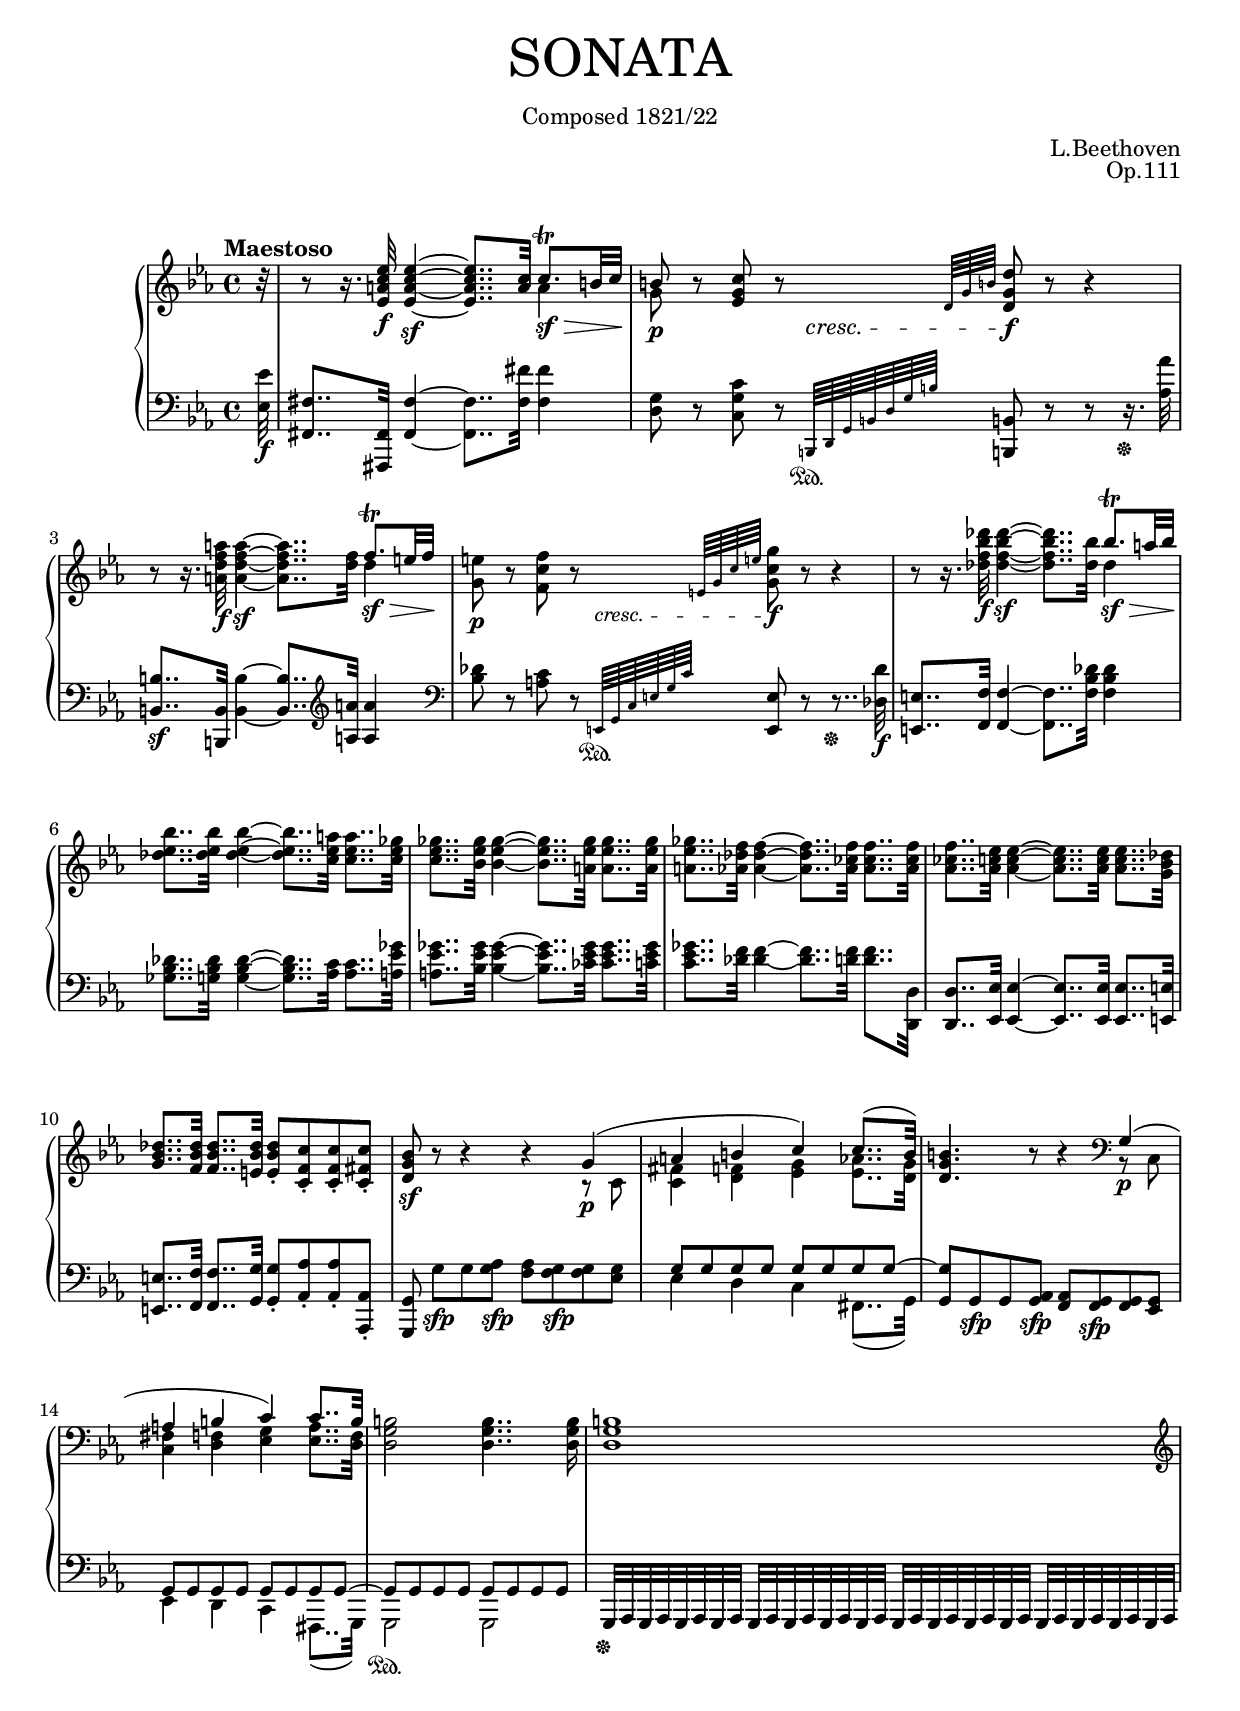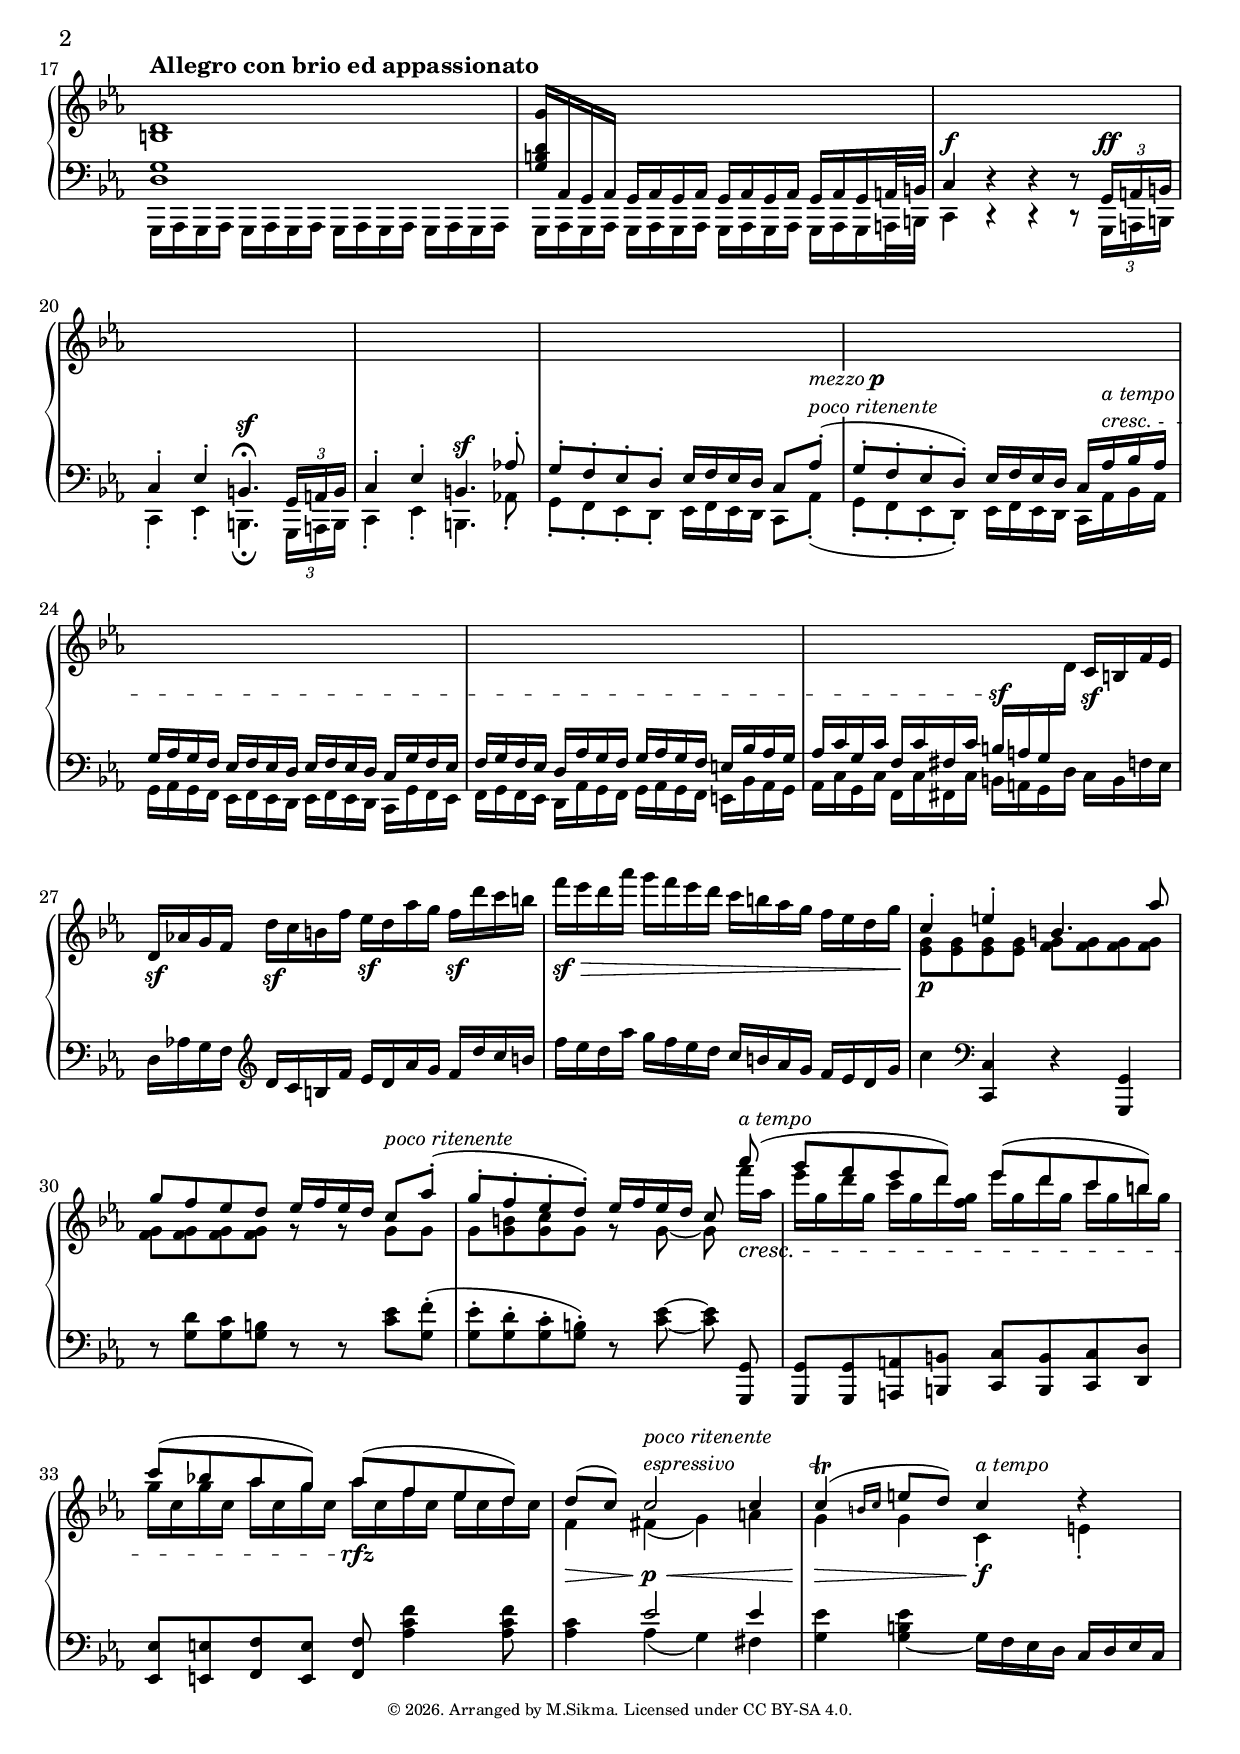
%===========================================================================
%    Piano Sonata Op.111 (L.Beethoven)
%===========================================================================
%
%--- Notes -----------------------------------------------------------------
%
%  * The Arietta section makes heavy use of implied tuplets. Some hacks have
%    been used to properly render them.
%
%---------------------------------------------------------------------------
%
%--- Author ----------------------------------------------------------------
%
%    (C) 2016, Michiel Sikma <michiel@sikma.org>
%    Licensed under CC BY-SA 4.0.
%
%---------------------------------------------------------------------------


AUTHORS = "M.Sikma"
HEADERS-DIR = "./includes/"
COMPOSED = "Composed 1821/22"

\version "2.19.42"
\language "english"
% /includes/ms.ily - Standard header file for MS projects
%
% Contains standardized copyright notices among various other things.
% This file expects that at least the AUTHORS variable has been set
% in the file that includes this.
%
% After including this file, you can use the following variables:
%
%    * ms-copyright-(LICENSE)-(LANGUAGE) where LICENSE is
%      one of "cc-by-sa-four", "pd"
%    * ms-tagline-(LANGUAGE)
%
% LANGUAGE is an ISO 639-1 code, e.g. "en" or "jp".
%
% (C) 2016, Michiel Sikma <michiel@sikma.org>
% This source code file is in the public domain.

% Force "mid" file extension for compatibility.
#(ly:set-option 'midi-extension "mid")

% \paragraphBreak
%
% Used to add a space after a paragraph text.
paragraphBreak = \markup \vspace #0.5

% \implicitTuplets
%
% Shorthand for turning off tuplet numbers. This turns off
% the numbers for all subsequent tuplets, until \explicitTuplets.
implicitTuplets = \override TupletNumber.stencil = ##f

% \explicitTuplets
%
% Turns tuplet numbers back on.
explicitTuplets = \revert TupletNumber.stencil

% \trillSpanDown
%
% Ensures trill spanners appear at the bottom of the staff.
trillSpanDown = \override TrillSpanner.direction = #-1

% \trillSpanUp
%
% Ensures trill spanners appear at the top of the staff.
trillSpanUp = \override TrillSpanner.direction = #1

% \sharpTrill
%
% Override trill spanners to have a sharp sign. Undo with \regularTrill.
% Using \once does not work for trill spanners that cross over to
% the next line, hence the need to use a separate \regularTrill command.
sharpTrill = \override TrillSpanner.bound-details.left.text = \markup { 
  \halign #4.75 \raise #0.97 \teeny \sharp \musicglyph #"scripts.trill"
}

% \flatTrill
%
% Override trill spanners to have a flat sign. Undo with \regularTrill.
% Using \once does not work for trill spanners that cross over to
% the next line, hence the need to use a separate \regularTrill command.
flatTrill = \override TrillSpanner.bound-details.left.text = \markup { 
  \halign #5.30 \raise #0.65 \teeny \flat \musicglyph #"scripts.trill"
}

% \regularTrill
%
% Revert the trill spanners back to having a standard trill symbol.
regularTrill = \override TrillSpanner.bound-details.left.text = \markup { 
  \musicglyph #"scripts.trill"
}

% \ppLeggiermente
%
% Prints a \pp followed by "leggiermente". Offset slightly to the left
% due to the fact \pp is normally center-offset.
ppLeggiermente = 
  \tweak DynamicText.self-alignment-X #LEFT
  \tweak DynamicText.X-extent #'(0 . 0)
  \tweak DynamicText.X-offset #-1
  #(make-dynamic-script
     (markup #:dynamic "pp"
             #:normal-text (#:italic "leggiermente")))

% \semprePp
%
% Prints "sempre" followed by a \pp.
semprePp = 
  \tweak DynamicText.self-alignment-X #LEFT
  \tweak DynamicText.X-extent #'(0 . 0)
  \tweak DynamicText.X-offset #0
  #(make-dynamic-script
     (markup #:normal-text (#:italic "sempre")
             #:dynamic "pp"))
  
% \sempreStaccato
%
% Prints "sempre staccato".
sempreStaccato = 
  \tweak DynamicText.self-alignment-X #LEFT
  \tweak DynamicText.X-extent #'(0 . 0)
  \tweak DynamicText.X-offset #0
  #(make-dynamic-script
     (markup #:normal-text (#:italic "sempre staccato")))

% \espressivoText
%
% Prints "espressivo".
espressivoText = ^\markup { \italic "espressivo" }

% \dolce
%
% Prints "dolce".
dolce = 
  \tweak DynamicText.self-alignment-X #LEFT
  \tweak DynamicText.X-extent #'(0 . 0)
  \tweak DynamicText.X-offset #0
  #(make-dynamic-script
     (markup #:normal-text (#:italic "dolce")))

% \pocoRitenente
%
% Prints "dolce".
pocoRitenente = 
  \tweak DynamicText.self-alignment-X #LEFT
  \tweak DynamicText.X-extent #'(0 . 0)
  \tweak DynamicText.X-offset #0
  #(make-dynamic-script
     (markup #:normal-text (#:italic "poco ritenente")))

% \sempreLegato
%
% Prints "sempre legato".
sempreLegato = 
  \tweak DynamicText.self-alignment-X #LEFT
  \tweak DynamicText.X-extent #'(0 . 0)
  \tweak DynamicText.X-offset #0
  #(make-dynamic-script
     (markup #:normal-text (#:italic "sempre legato")))

% \aTempo
%
% Prints "a tempo".
aTempo = 
  \tweak DynamicText.self-alignment-X #RIGHT
  \tweak DynamicText.X-extent #'(0 . 0)
  \tweak DynamicText.X-offset #0
  #(make-dynamic-script
     (markup #:normal-text (#:italic "a tempo")))

% \manoSinistra
%
% Prints "mano sinistra" (use left hand).
manoSinistra = 
  \tweak DynamicText.self-alignment-X #LEFT
  \tweak DynamicText.X-extent #'(0 . 0)
  \tweak DynamicText.X-offset #0
  #(make-dynamic-script
     (markup #:normal-text (#:italic "mano sinistra")))

% \mezzoP-pocoRitenente
%
% Prints a left-aligned column with two lines of text,
% one describing "mezzo piano", the other "poco ritenente".
mezzoP-pocoRitenente = 
  \tweak DynamicText.self-alignment-X #LEFT
  \tweak DynamicText.X-extent #'(0 . 0)
  \tweak DynamicText.X-offset #0
  #(make-dynamic-script
    (markup
     #:whiteout (
      #:pad-to-box '(0 . 0) '(0 . 1.34)
      (#:line
       (#:left-column 
        (#:line (#:normal-text (#:italic "mezzo") #:dynamic "p")
         #:normal-text (#:italic "poco ritenente")))))))

% \pocoRitenente-espressivo
%
% Prints a left-aligned column with two lines of text,
% one describing "poco ritenente", the other "espressivo".
pocoRitenente-espressivo = 
  \tweak DynamicText.self-alignment-X #LEFT
  \tweak DynamicText.X-extent #'(0 . 0)
  \tweak DynamicText.X-offset #0
  #(make-dynamic-script
    (markup
      (#:line
       (#:left-column 
        (#:line (#:normal-text (#:italic "poco ritenente"))
         #:normal-text (#:italic "espressivo"))))))

% \markup \tied-finger-up #"1" #"2"
%
% Used to tie together two fingering suggestions at the top,
% rather than at the bottom. Alternative to \markup \tied-lyric #"1~2".
% By tisimst. <https://lists.gnu.org/archive/html/bug-lilypond/2015-04/msg00078.html>
#(define-markup-command (tied-finger-up layout props f1 f2)
   (string? string?)
   (interpret-markup layout props
     #{
       \markup {
       \override #'(baseline-skip . 1.2)
       \center-column {
         \scale #'(1 . -1) \musicglyph #"ties.lyric.default"
         \concat { #f1 \hspace #0.6 #f2 }
       }
       }
     #}
   ))

% \setStaffDistance <int>
%
% Sets the distance between two staff lines.
setStaffDistance = 
#(define-music-function
  (parser location dist)
  (number?)
  #{\overrideProperty Score.NonMusicalPaperColumn.line-break-system-details
      #'((alignment-distances . (dist)))
  #})

% \shortestNoteDuration <int>
%
% Sets the shortest note duration in a bar. The larger the number,
% the more spaced out the notes will be. Thanks to anabain from IRC.
shortestNoteDuration =
#(define-music-function
     (parser location space)
     (number?)
   #{\newSpacingSection
     \override Score.SpacingSpanner
     #'common-shortest-duration = #(ly:make-moment 1 space)    
   #})

% \resetNoteDuration
%
% Sets the shortest note duration back to the staff default.
resetNoteDuration =
#(define-music-function
     (parser location)
     ()
   #{\newSpacingSection
     \revert Score.SpacingSpanner #'common-shortest-duration  
   #})

% Language-independent variables.
CURRENT-YEAR = #(strftime "%Y" (localtime (current-time)))
CURRENT-DATE = #(strftime "%Y-%m-%d" (localtime (current-time)))

% Copyright strings, separated by language.
% English
ms-copyright-cc-by-sa-four-en = "Licensed under CC BY-SA 4.0."
ms-copyright-pd-en = "Public domain."
ms-copyright-template-en = "© ~A. Arranged by ~A."
ms-copyright-template-en-license = "© ~A. Arranged by ~A. ~A"

% Japanese (Todo)
ms-copyright-cc-by-sa-four-jp = "Licensed under CC BY-SA 4.0."
ms-copyright-pd-jp = "Public domain."
ms-copyright-template-jp = "© ~A. Arranged by ~A."
ms-copyright-template-jp-license = "© ~A. Arranged by ~A. ~A"

% Standardized tagline.
ms-tagline-en = \markup {
  \fontsize #-3 #(format ms-copyright-template-en CURRENT-YEAR AUTHORS)
}
ms-tagline-en-cc-by-sa-four = \markup {
  \fontsize #-3 #(format ms-copyright-template-en-license CURRENT-YEAR AUTHORS ms-copyright-cc-by-sa-four-en)
}
ms-tagline-en-pd = \markup {
  \fontsize #-3 #(format ms-copyright-template-en-license CURRENT-YEAR AUTHORS ms-copyright-pd-en)
}
ms-tagline-jp = \markup {
  \fontsize #-3 #(format ms-copyright-template-jp CURRENT-YEAR AUTHORS)
}
ms-tagline-jp-cc-by-sa-four = \markup {
  \fontsize #-3 #(format ms-copyright-template-jp-license CURRENT-YEAR AUTHORS ms-copyright-cc-by-sa-four-jp)
}
ms-tagline-jp-pd = \markup {
  \fontsize #-3 #(format ms-copyright-template-jp-license CURRENT-YEAR AUTHORS ms-copyright-pd-jp)
}

% Piano Sonata Op.111 (L.Beethoven)
% Markup commands
%
% (C) 2016, Michiel Sikma <michiel@sikma.org>
% Licensed under CC BY-SA 4.0.

% Standard padding. Use in \bookpart \paper markup-system-spacing.
% For the first page only.
std-padding-page-one = #'((padding . 4))

% For all subsequent pages.
std-padding-page-n = #'((padding . 1.5))

% Standard staff spacing. Use in \new PianoStaff \with.
std-staff-spacing = \override StaffGrouper.staff-staff-spacing =
  #'((basic-distance . 12)
     (minimum-distance . 7)
     (padding . 1.0)
     (stretchability . 5))

% Standard scaling for a staff.
std-magnification = \magnifyStaff #89/100

% Standard title markup. Use in \bookpart \paper bookTitleMarkup.
% Assumes that the COMPOSED variable is set in the source file.
% This is for the first page. Use std-title-markup-page-n for subsequent pages.
std-title-markup-page-one = \markup {
  \column {
    \override #'(baseline-skip . 5.0)
    \fill-line {
      \fontsize #7.2
      \pad-markup #3
      \fromproperty #'header:title
    }
    \fill-line {
      \fromproperty #'header:dedication
    }
    \fill-line {
      \COMPOSED
    }
    \fill-line {
      \large \bold
      \fromproperty #'header:subtitle
    }
    \fill-line {
      \smaller \bold
      \fromproperty #'header:subsubtitle
    }
    \fill-line {
      \fromproperty #'header:poet
      { \large \bold \fromproperty #'header:instrument }
      \fromproperty #'header:composer
    }
    \fill-line {
      \fromproperty #'header:meter
      \fromproperty #'header:arranger
    }
  }
}

% As above; for subsequent pages after the first.
std-title-markup-page-n = \markup {
  \left-align {
    \override #'(baseline-skip . 2.0)
    \line {
      \fontsize #3.33
      \pad-x #11.66
      \fromproperty #'header:subtitle
    }
    \fill-line {
      \smaller \bold
      \fromproperty #'header:subsubtitle
    }
    \fill-line {
      \fromproperty #'header:poet
      { \large \bold \fromproperty #'header:instrument }
      \fromproperty #'header:composer
    }
    \fill-line {
      \fromproperty #'header:meter
      \fromproperty #'header:arranger
    }
  }
}


% Maestoso, etc.
part-one-section-one = {
  \key c \minor
  \time 4/4
  \partial 32
  \tempo "Maestoso"
}
part-one-section-two = {
  \key f \minor
}
part-one-section-three = {
  \key g \minor
}
part-one-section-four = {
  \key c \minor
}

% Main theme and variation 1.
arietta-section-one = {
  \key c \major
  \time 9/16
  \partial 8.
  \tempo "Adagio molto semplice e cantabile"
}

% Variation 2.
arietta-section-two = {
  \key c \major
  \time 6/16
  \tempo "L'istesso tempo"
}

% Variation 3.
arietta-section-three = {
  \key c \major
  \time 12/32
  \tempo "L'istesso tempo"
}

% Variation 4-7.
arietta-section-four = {
  \key c \major
  \time 9/16
}

% Variation 4, bar 35-49.
arietta-section-four-ef = {
  \key ef \major
}
% Variation 5.
arietta-section-five = {
  \key c \major
}

%---------------------------------------------------------------------
%    1. Preface
%---------------------------------------------------------------------
%{
\bookpart {
  \paper {
    markup-system-spacing = \std-padding-page-one
    ragged-right = ##t
    indent = 0
    top-margin = 0.7\in
    left-margin = 0.6\in
    right-margin = 0.6\in
    bottom-margin = 0.7\in
  }
  \markup \bold {
    Preface
  }
  \paragraphBreak
  \markup \justify {
    Lorem ipsum dolor sit amet, consectetur adipiscing elit. Curabitur in porta odio, ut efficitur odio. Aenean interdum tempus lectus, nec cursus lacus tincidunt ut. Ut nec lobortis massa. In vitae leo sit amet neque aliquam pharetra et vitae velit. Integer lacus dui, laoreet ut tristique in, vehicula ac turpis. Praesent egestas mauris a urna consectetur porttitor. Cras sed molestie est. Morbi in augue at urna ultrices lobortis. Nullam malesuada tincidunt elementum. Nam enim sapien, dictum posuere euismod sed, pretium ut sem.
  }
  \paragraphBreak
  \markup \justify {
    Donec rhoncus suscipit leo. Maecenas ac pellentesque nibh, a sodales odio. Cras a tellus tempus, feugiat nulla in, tempus ligula. Sed congue interdum congue. Quisque placerat consectetur tellus vitae aliquet. Sed non ligula leo. Praesent eleifend tortor vel risus aliquet, ut bibendum ligula pellentesque. Ut porta porttitor diam vitae semper. Integer dictum bibendum mi eget varius. Curabitur dui tellus, tincidunt sit amet consectetur vel, fermentum et eros. In vitae eros id lectus semper tincidunt. Nulla ex nibh, convallis et ipsum vel, pulvinar vehicula lectus. Etiam vestibulum eu tortor eget gravida. Ut aliquam nisl in lacus dignissim feugiat ac in diam. Aenean sodales iaculis ultrices.
  }
  
  \new PianoStaff <<
    \new Staff = "right" \relative d {
      \clef treble
      \key c \minor
      \time 4/4
      
      \relative c'' {
        c4 c c c |
      }
    }
    \new Staff = "left" {
      \clef bass
      \key c \minor
      \time 4/4
  
      \relative c {
        c4 c c c |
      }
    }
  >>
  
  \markup \justify {
    Donec rhoncus suscipit leo. Maecenas ac pellentesque nibh, a sodales odio. Cras a tellus tempus, feugiat nulla in, tempus ligula. Sed congue interdum congue. Quisque placerat consectetur tellus vitae aliquet. Sed non ligula leo. Praesent eleifend tortor vel risus aliquet, ut bibendum ligula pellentesque. Ut porta porttitor diam vitae semper. Integer dictum bibendum mi eget varius. Curabitur dui tellus, tincidunt sit amet consectetur vel, fermentum et eros. In vitae eros id lectus semper tincidunt. Nulla ex nibh, convallis et ipsum vel, pulvinar vehicula lectus. Etiam vestibulum eu tortor eget gravida. Ut aliquam nisl in lacus dignissim feugiat ac in diam. Aenean sodales iaculis ultrices.
  }
}
%}

%---------------------------------------------------------------------
%    I. Maestoso
%---------------------------------------------------------------------
\bookpart {
  \paper {
    markup-system-spacing = \std-padding-page-one
    bookTitleMarkup = \std-title-markup-page-one
  }
  % Piano Sonata Op.111 (L.Beethoven)
% English title
%
% (C) 2016, Michiel Sikma <michiel@sikma.org>
% Licensed under CC BY-SA 4.0.

\header {
  title = "SONATA"
  composer = "L.Beethoven"
  opus = "Op.111"
  %dedication = "Gewidmet der Fr. Antonie v. Brentanto Gebohrne Edle von Birkenstock."
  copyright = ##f
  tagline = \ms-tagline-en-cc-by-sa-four
}

  \score {
    \new PianoStaff \with {
      \std-staff-spacing
    } <<
      \set PianoStaff.connectArpeggios = ##t
      %---------------------------------------------------------------------
      %    Right hand
      %---------------------------------------------------------------------
      \new Staff = "right" \with {
        \std-magnification
        midiInstrument = "acoustic grand"
      } {
        \clef treble \relative c' {
          \part-one-section-one
          % Set "cresc" etc text to the same size as regular markup text.
          \override DynamicTextSpanner.font-size = #0
          \relative c'' { b32\rest } |
          <<
            \relative c' {
              \relative c'' { b8\rest b16.\rest }
              <ef a c ef>32\f <ef_~ a_~ c^~ ef^~>4\sf <ef a c ef>8..-[ <a c>32] c8.-[\trill\sf\> b32 c32]\!
            }
            \\
            \relative c' {
              s2 s4 a'4
            }
          >> |
          <<
            \relative c'' {
              b8\p \relative c'' { b8\rest } <ef, g c>8 \relative c'' { b8\rest }
              \grace {
                s16.\cresc s64 d64-[ g b!]
              }
              <d, g d'>8\!\f \relative c'' { b8\rest b4\rest }
            }
            \\
            \relative c'' {
              g8
            }
          >> |
          \break
          <<
            \relative c'' {
              \relative c'' { b8\rest b16.\rest }
              \stemDown <a d f a>32\f <a_~ d_~ f^~ a^~>4\sf <a d f a>8.. <d f>32 \stemUp f8.\trill\sf\> e32 f\!
            }
            \\
            \relative c'' {
              s2 s4 d4
            }
          >> |
          <g' e'>8\p \relative c'' { b8\rest } <f c' f>8 \relative c'' { b8\rest }
          \grace {
            s16.\cresc e64-[ g c e!]
          }
          <g, c g'>8\!\f \relative c'' { b8\rest b4\rest } |
          <<
            \relative c'' {
              \relative c'' { b8\rest b16.\rest }
              \stemDown <df f bf df>32\f <df_~ f_~ bf^~ df^~>4\sf <df f bf df>8.. <df bf'>32 \stemUp bf'8.\trill\sf\> a32 bf\!
            }
            \\
            \relative c'' {
              s2 s4 df4
            }
          >> |
          \break
          <df' ef bf'>8.. <df ef bf'>32 <df_~ ef^~ bf'^~>4 <df ef bf'>8.. <c ef a>32 <c ef a>8.. <c ef gf>32 |
          <c ef gf>8.. <bf ef gf>32 <bf_~ ef^~ gf^~>4 <bf ef gf>8.. <a ef' gf>32 <a ef' gf>8.. <a ef' gf>32 |
          <a ef' gf>8.. <af df f>32 <af_~ df^~ f^~>4 <af df f>8.. <af cf f>32 <af cf f>8.. <af cf f>32 |
          <af cf f>8.. <af c ef>32 <af_~ c^~ ef^~>4 <af c ef>8.. <af c ef>32 <af c ef>8.. <g bf df>32 |
          <g bf df>8.. <f bf df>32 <f bf df>8.. <e bf' df>32 <e bf' df>8-. <c f c'>8-. <c f c'>8-. <c fs c'>8-. |
          <d g bf>\sf \relative c'' { b8\rest b4\rest b4\rest }
          <<
            \relative c'' {
              g4^(\p |
              a b c) c8..^( b32) |
              <d, g b>4. \relative c'' { b8\rest b4\rest } \clef bass g,4^(\p |
              a4 b c) c8.. b32 |
              \stemNeutral
              <d, g b>2 <d g b>4.. <d g b>16 |
              <d g b>1
            }
            \\
            \relative c' {
              b8\rest c8 |
              <c fs>4 <d f> <ef g> <ef af>8.. <d g>32 |
              s2. \relative c { b8\rest } c,8 |
              <c fs>4 <d f> <ef g> <ef a>8.. <d f>32 |
              s1 |
              s1
            }
          >> \clef treble |
          % Bring these staffs closer together.
          \overrideProperty Score.NonMusicalPaperColumn.line-break-system-details
            #'((alignment-distances . (7.3)))
          \tempo "Allegro con brio ed appassionato"
          <b d>1 |
          g'16^[
          \change Staff = "left"
          af,, g af ]
          \repeat unfold 4 { g af }
          g af g a32 b |
          s1 |
          \voiceOne
          c4^. ef4^. b4.^\fermata^\sf
          \tuplet 3/2 { g16-[ a b] } |
          c4^. ef4^. b4.^\sf af'!8^. |
          g8-. f-. ef-. d-. ef16 f ef d c8 af'-.-(^\mezzoP-pocoRitenente |
          g8-. f-. ef-. d-.) ef16 f ef d c af'^\cresc^\markup { \center-column { \italic "a tempo " " " } } bf af |
          \revert DynamicTextSpanner.font-size
          g af g f ef f ef d ef f ef d c g' f ef |
          f g f ef d af' g f g af g f e bf' af g |
          af c g c f, c' fs, c'
          b\!^\sf a g
          \change Staff = "right"
          \stemNeutral
          d' c16\sf b f' ef |
          d\sf af'! g f d'\sf c b f' ef\sf d af' g f\sf d' c b |
          f'\sf\> ef d af' g f ef d c b af g f ef d g\! |
          <<
            \relative c'' {
              c4-. e-. b4. af'8 |
              g f ef d ef16 f ef d c8^\pocoRitenente af'8-.^( |
              g-. f-. ef-. d-.) ef16 f ef d c8\noBeam af''8^\aTempo^( |
              g8 f ef d) ef^( d c b) |
              c^( bf! af g) af^( f ef d) |
              d8^( c) c2^\pocoRitenente-espressivo c4 |
              c4\trill^( \grace { b16 c } e8 d) c4^\aTempo d4\rest |
            }
            \\
            \relative c' {
              <ef g>8\p <ef g> <ef g> <ef g> <f g> <f g> <f g> <f g> |
              <f g> <f g> <f g> <f g> g8\rest g8\rest g8 g |
              g8 <g b> <g c> g g8\rest g8~g8\noBeam
              % Hide the warning. Not sure why it's appearing.
              #(ly:expect-warning "Impossible or ambiguous (de)crescendo in MIDI.")
              f''16-[\cresc af,] |
              ef' g, d' g, c g d' <f, g> ef' g, d' g, c g b g |
              g16 c, g' c, af' c, g' c, af'\!\rfz c, f c ef c d c |
              #(ly:expect-warning "Impossible or ambiguous (de)crescendo in MIDI.")
              f,4\> fs(\!\p\< g) a |
              g\!\> g c,-.\!\f e-. |
            }
          >>
        }
      }
      %---------------------------------------------------------------------
      %    Left hand
      %---------------------------------------------------------------------
      \new Staff = "left" \with {
        \std-magnification
        midiInstrument = "acoustic grand"
      } {
        \clef bass \relative c, {
          \part-one-section-one
          \override DynamicTextSpanner.font-size = #0
          <ef' ef'>32\f |
          <fs, fs'>8..-[ <fs, fs'>32] <fs'_~ fs'^~>4 <fs fs'>8..-[ <fs' fs'>32] <fs fs'>4 |
          <g d>8 \relative c { d8\rest } <c, g' c>8 \relative c { d8\rest }
          \grace {
            b,64-[\sustainOn d g b d g b] s32.
          }
          <b,,! b'!>8 \relative c { d8\rest d8\rest d16.\rest\sustainOff } <af'' af'>32 |
          <b, b'>8..\sf <b, b'>32 <b'_~ b'^~>4 <b b'>8.. \clef treble <a' a'>32 <a a'>4 \clef bass |
          <bf df>8 \relative c { d8\rest } <a c>8 \relative c { d8\rest }
          \grace {
            e,64-[\sustainOn g c e g c] s16
          }
          <e,, e'>8 \relative c { d8\rest d8..\rest\sustainOff } <df' df'>32\f |
          <e, e'>8.. <f f'>32 <f_~ f'^~>4 <f f'>8.. <f' bf df>32 <f bf df>4 |
          <gf bf df>8.. <g bf df>32 <g_~ bf^~ df^~>4 <g bf df>8.. <af c>32 <af c>8.. <a ef' gf>32 |
          <a ef' gf>8.. <bf ef gf>32 <bf_~ ef^~ gf^~>4 <bf ef gf>8.. <cf ef gf>32 <cf ef gf>8.. <c ef gf>32 |
          <c ef gf>8.. <df f>32 <df_~ f^~>4 <df f>8.. <d f>32 <d f>8.. <d,, d'>32 |
          <d d'>8.. <ef ef'>32 <ef_~ ef'^~>4 <ef ef'>8.. <ef ef'>32 <ef ef'>8.. <e e'>32 |
          <e e'>8.. <f f'>32 <f f'>8.. <g g'>32 <g g'>8-. <af af'>8-. <af af'>8-. <af, af'>8-. |
          <g g'>8\noBeam g''8\sfp g <g af>\sfp <f af> <f g>\sfp <f g> <ef g> |
          <<
            \relative c' {
              g8 g g g g g g g^~ |
              <g, g'> g\sfp g <g af>\sfp <f af> <f g>\sfp <f g> <ef g> |
              g8 g g g g g g g^~ |
              g g g g g g g g
            }
            \\
            \relative c {
              ef4 d c fs,8.._( g32) |
              s1 |
              ef4 d c fs,8.._( g32) |
              g2\sustainOn g2 |
              \stemNeutral
              g32\sustainOff af \repeat unfold 3 { g af }
              \repeat unfold 12 { g af }
            }
          >> |
          \break
          <<
            \relative c {
              <d g>1 |
              \crossStaff { <g b d>16 }
            }
            \\
            \relative c, {
              \repeat unfold 8 { g16 af16 } |
              \repeat unfold 6 { g16 af16 }
              g af g a32 b
            }
          >> |
          <<
            \relative c {
              c4^\f d4\rest d4\rest d8\rest
              \tuplet 3/2 { g,16^\ff a b }
              
            }
            \\
            \relative c, {
              c4 c4\rest c4\rest c8\rest
              \tuplet 3/2 { g16 a b }
            }
          >> |
          \voiceTwo
          c,4_. ef4_. b4._\fermata
          \tuplet 3/2 { g16-[ a b] } |
          c4_. ef4_. b4. af'!8_. |
          g8-. f-. ef-. d-. ef16 f ef d c8 af'-.-( |
          g8-. f-. ef-. d-.) ef16 f ef d c af' bf af |
          g af g f ef f ef d ef f ef d c g' f ef |
          f g f ef d af' g f g af g f e bf' af g |
          af c g c f, c' fs, c' b a g d'
          \stemNeutral
          c b f' ef
          d af'! g f \clef treble d' c b f' ef d af' g f d' c b |
          f' ef d af' g f ef d c b af g f ef d g |
          c4 \clef bass <c,,, c'>4 \relative c { d4\rest } <g g'> |
          \relative c { d8\rest } <g'' d'>8 <g c> <g b> \relative c { d8\rest d8\rest } <c ef>8 <g f'>^.^( |
          <g ef'>^. <g d'>^. <g c>^. <g b>^.) \relative c { d8\rest } <c_~ ef^~>8 <c ef>8\noBeam <g,, g'>8 |
          <g g'> <g g'> <a a'> <b b'> <c c'> <b b'> <c c'> <d d'> |
          <ef ef'> <e e'> <f f'> <e e'> <f f'> <af' c f>4 8 |
          <<
            \relative c' {
              s4 ef2 ef4
            }
            \\
            \relative c' {
              <af c>4 af4_( g) fs
            }
          >> |
          <g ef'>4 <g_~ b ef> g16 f ef d c d ef c |
        }
      }
    >>
    \layout {
      \context {
        \Score
        % Set the score to a default note value of one crotchet.
        \override SpacingSpanner.common-shortest-duration = #(ly:make-moment 1/16)
        \consists #Span_stem_engraver
      }
    }
    \midi {
      \tempo 4 = 96
    }
  }
}

%---------------------------------------------------------------------
%    II. Arietta
%---------------------------------------------------------------------
%{
\bookpart {
  \paper {
    markup-system-spacing = \std-padding-page-n
    bookTitleMarkup = \std-title-markup-page-n
  }
  \header {
    subtitle = "Arietta"
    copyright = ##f
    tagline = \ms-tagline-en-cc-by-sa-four
  }
  \score {
    \new PianoStaff \with {
      \std-staff-spacing
    } <<
      \set PianoStaff.connectArpeggios = ##t
      %---------------------------------------------------------------------
      %    Right hand
      %---------------------------------------------------------------------
      \new Staff = "right" \with {
        \std-magnification
        midiInstrument = "acoustic grand"
      } {
        \clef treble \relative c'' {
          \arietta-section-one
          \override DynamicTextSpanner.font-size = #0

          %-----------------------------------------------------------------
          %    Main theme, part 1
          %-----------------------------------------------------------------
          <<
            \new Voice {
              \voiceOne
              \repeat volta 2 {
                \relative c'' {
                  c8(-5 \p g16)-3 |
                  g4. d'8( g,16)\finger \markup \tied-finger-up #"3" #"4" |
                  g4.-4 g8.-4 |
                  g8.-[(-2 e'-5 c])\finger \markup \tied-finger-up #"4" #"5" |
                  c8.-[-5 b-4 <b g>] |
                  c8.-[(-2 e g-5]) |
                  g8.-[( f\finger \markup \tied-finger-up #"4" #"5" d8\finger \markup \tied-finger-up #"4" #"5" c16])\finger \markup \tied-finger-up #"4" #"5" |
                  \break
                  b8.-[(-4 c\finger \markup \tied-finger-up #"5" #"4" d8 g,16])\finger \markup \tied-finger-up #"3" #"5" |
                }
              }
              \alternative {
                {
                  \relative c'' {
                    \set Timing.measureLength = #(ly:make-moment 6/16)
                    g4.
                  }
                }
                {
                  \relative c'' {
                    \set Timing.measureLength = #(ly:make-moment 9/16)
                    g4. e8.\finger \markup \tied-finger-up #"4" #"1"
                  }
                }
              }
            }
            \new Voice {
              \voiceTwo
              \relative c' {
                e8. |
                e8.-[( f8.^2 d8.]) |
                d8.-[( e^2 f]) |
                s8. e8.-[ g] |
                e8.-[ d d] |
                g4.\< g8. |
                a4.\!\> a8-[
                -\tweak X-offset #-0.75
                -\tweak Y-offset #-6.1
                _\finger \markup \tied-lyric #"1~2" <d, a'>16]\! |
                <d g>8.-[ <c g'> <d g>8 d16]~\finger \markup \tied-lyric #"1~2" |
                d8-[ d16^(^2\< <c e-3>8\!\> <b f'-4>16)\!] |
                % todo fix this slur
                \once \override Slur.control-points = #'((1.5 . -1.5) (3.5 . 0.5) (6 . 1) (8.5 . -0.83))
                d8-[^(\repeatTie <c e-4>16\< <b f'-5>8\!\> <c e-4>16)]\! s8. |
              }
            }
          >>

          %-----------------------------------------------------------------
          %    Main theme, part 2
          %-----------------------------------------------------------------
          <<
            \new Voice {
              \voiceOne
              \repeat volta 2 {
                \relative c'' {
                  c4. \p c8( b16)-4 |
                  b4.\finger \markup \tied-finger-up #"4" #"3" b8(-2 e16) |
                  <b e>8.-[ <c e>_(-3-5 <b d>8-2-\finger \markup \tied-finger-up #"4" #"5" <a c>16-1-\finger \markup \tied-finger-up #"4" #"5"]) |
                  <a c>8.-[_(-3-5 <gs b>-2-4 <e a c>])-3-5
                  \once \override DynamicLineSpanner.staff-padding = #3 |
                  <g b d>4.-3-5 \cresc 
                  <g b d>8.-2-4 |
                  <g c e>4.-3-\finger \markup \tied-finger-up #"5" #"4" <a c f>8.-2-3-\finger \markup \tied-finger-up #"5" #"4" |
                  <g b d>8.-[-4 <g b d>] <b d>8-[(-\finger \markup \tied-finger-up #"4" #"3" <d g>16]) \!
                }
              }
              \alternative {
                {
                  \relative c'' {
                    \shortestNoteDuration 16
                    \stemDown <b d g>8(\sf\> <g c e>16) <g c e>8.\! \p \stemUp e8. \stemNeutral
                    \shortestNoteDuration 8
                  }
                }
                {
                  \relative c'' {
                    <b d g>8(\sf\> <g c e>16) <g c e>8.\! \p c8_( \dolce e,16
                  }
                }
              }

              %-------------------------------------------------------------
              %    Variation 1, part 1
              %-------------------------------------------------------------
              \repeat volta 2 {
                \relative c'' {
                  a8 e16 g8 f16 d'8 d,16 |
                  g8 \sempreLegato d16 f8 e16 g8 f16 |
                  a8 g16 e'8 e,16 c'8 e,16) |
                  <ef c'>8( <d b'>16 <c a'>8 <b g'>16 <c a'>8 <d b'>16 |
                  \stemUp
                  c'8\< e,16 e'8 g,16 g'8 bf,16)\! |
                  g'8(\> a,16 f'8 a,16 d8 c16)\! |
                  c8-[( b16 c8 cs16] cs16 <d g,> g,) |
                }
              }
              \alternative {
                {
                  \relative c'' {
                    % Note: move down the volta brackets, since there's just one
                    % slur pushing them up.
                    \once \override Score.VoltaBracket.extra-offset = #'(0 . -1.8)
                    g4. c8( e,16)
                  }
                }
                {
                  \relative c'' {
                    \once \override Score.VoltaBracket.extra-offset = #'(0 . -1.8)
                    g8.~g16\>-[( gs a\! b e, e]) |
                    \set Timing.measureLength = #(ly:make-moment 3/16)
                    c'8^\( e,16
                  }
                }
              }

              %-------------------------------------------------------------
              %    Variation 1, part 2
              %-------------------------------------------------------------
              \repeat volta 2 {
                \set Timing.measureLength = #(ly:make-moment 6/16)
                f,8\> e16\! c'8 <e, c>16
                \override DynamicLineSpanner.staff-padding = #4.5 |
                \set Timing.measureLength = #(ly:make-moment 9/16)
                % todo check with manuscript
                b'8\< <b, e>16\)\!_\(\> <c e>16 c' b\! c( <e, b'>\)) <e' b>( |
                \override Tie.minimum-length = #3.25
                f8 e16) e8( d16) d c c~ |
                \override DynamicLineSpanner.staff-padding = #3
                <c a>16 \cresc <b gs>
                \once \override Tie.minimum-length = #2.75
                <b gs>_~_( <b gs> <c e,>) <c e,>_~_( <c e,> <d b>)\! <d b> \p |
                \mergeDifferentlyDottedOn
                \revert DynamicLineSpanner.staff-padding
                <d b>4. <ds b>8. |
                e8. e8( g16) g8( f16) |
                e8-[ d16 cs8 d16] d16 a' g |
              }
              \alternative {
                {
                  \relative c'' {
                    g'16-[\sf\>^( f e] f-[ e])\! e,-[ f e e]_( |
                    \set Timing.measureLength = #(ly:make-moment 3/16)
                    c'8 <c, e>16)
                  }
                }
                {
                  \relative c'' {
                    \set Timing.measureLength = #(ly:make-moment 6/16)
                    \stemDown <g' d>16-[\sf\> <f b,> <e c>] <f c>-[ <e c> <e c>]\! |
                  }
                }
              }
              
              %-----------------------------------------------------------------
              %    Variation 2, part 1
              %-----------------------------------------------------------------
              \repeat volta 2 {
                \relative c' {
                  \arietta-section-two
                  \set Timing.measureLength = #(ly:make-moment 2/16)
                  b'8\rest |
                  \set Timing.measureLength = #(ly:make-moment 6/16)
                  \stemUp
                  \implicitTuplets
                  \tuplet 3/2 { e16-[( \manoSinistra c32 b16 c32] }
                  \tuplet 3/2 { d16-[ b32 as16 b32]) }
                  b8\rest |
                  \change Staff = "left"
                  \once \override PhrasingSlur.eccentricity = #0.25
                  \tuplet 3/2 { f,16-[\( d32 cs16 d32] }
                  \change Staff = "right"
                  \tuplet 3/2 { g'16-[ e32 ds16 e32] }
                  \tuplet 3/2 { g16-[ e32 g16 f32] } |
                  \tuplet 3/2 { a16-[ fs32 a16 g32]\) } \stemDown
                  <g e'>8\noBeam <g c>8 |
                  \stemUp
                  \tuplet 3/2 { c16-[ b32 d16 c32] }
                  \tuplet 3/2 { c16-[ \sempreLegato as32 c!16 b32] } b8 |
                  c8\cresc \tuplet 3/2 { e16-[( d32 f16 e32] } g8)~ |
                  g16-[\! g~]\> \tuplet 3/2 { g16-[ e32 g16 f32] }
                  \tuplet 3/2 { e16-[ cs32 e16 d32]\! } |
                  c!16-[( b c cs
                  \once \override TupletBracket.transparent = ##t                  
                  \tuplet 3/2 { d16 s32 d16 g,32]) } |
                }
              }
              \alternative {
                {
                  \relative c'' {
                    \set Timing.measureLength = #(ly:make-moment 4/16)
                    g16-[ g]~ g-[ g] |
                  }
                }
                {
                  \relative c' {
                    \set Timing.measureLength = #(ly:make-moment 6/16)
                    g'16-[ g]~
                    \tuplet 3/2 { g16-[ gs32 a16 b32] }
                    \tuplet 3/2 { e,16-[ e32~e16 e32] }
                  }
                }
              }
              
              %-----------------------------------------------------------------
              %    Variation 2, part 2
              %-----------------------------------------------------------------
              \repeat volta 2 {
                \relative c'' {
                  \override Tie.minimum-length = #3.25
                  \set Timing.measureLength = #(ly:make-moment 6/16)
                  % todo: make fingering nicer
                  \tuplet 5/4 {
                    c16-[(-5 ~c16 b32
                    -\tweak Y-offset #3.6
                    ^4]
                  }
                  \tuplet 5/4 { c16-[~c16 b32] }
                  \tuplet 5/4 { c16-[~c16 b32] } |
                  \tuplet 5/4 { b16-[~b16 c32] }
                  \tuplet 5/4 { b16-[~b16 c32] }
                  \tuplet 5/4 { b16-[~b16 e32]) } |
                  \omit Dots
                  \tuplet 3/2 { <b_~ e^~>16.-[ <b e>16 <c e>32] }
                  \tuplet 3/2 { <c_~ e^~>16.-[ <c e>16 <gs b d>32] }
                  \tuplet 3/2 { <e b' d>16-[_( <f a c>32 <fs a c>16 <b, g' b>32]) }
                  \undo \omit Dots |
                  \tuplet 3/2 { <b gs' b>16-[\cresc <b_~ gs'^~ b^~>32 <b gs' b>16 <b_~ gs'^~ b^~>32] }
                  \tuplet 3/2 { <b gs' b>16-[ <c_~ a'^~ c^~>32 <c a' c>16 <c_~ a'^~ c^~>32] }
                  \stemNeutral
                  \tuplet 3/2 { <c a' c>16-[ <d_~ b'^~ d^~>32 <d b' d>16 <d' b' d>32]\!\p } |
                  
                  \tuplet 3/2 { <d b' d>16-[ d32^( cs16 d32)] }
                  \stemUp
                  d8~
                  \tuplet 3/2 { d16-[ cs32 f16 e32] } |
                  e8~ e16-[ e16]~
                  \tuplet 3/2 { e16-[ e32 g16 f32] } |
                  \tuplet 3/2 { d16-[ fs32 a16 g32]~ }
                  \tuplet 3/2 { g16-[ s32 a16 g32]~ }
                  \tuplet 3/2 { g16-[ s32 a16 g32] } |
                  \revert Tie.minimum-length
                }
              }
              \alternative {
                {
                  \relative c''' {
                    \override Tie.minimum-length = #3.25
                    \omit Dots
                    \tuplet 3/2 { g16.-[~g16 f32] }
                    \undo \omit Dots
                    e16 r16
                    \once \override TupletBracket.transparent = ##t
                    \tuplet 3/2 { r16 e,32-[~ e16 e32] }
                    \revert Tie.minimum-length
                  }
                }
                {
                  \relative c''' {
                    \set Timing.measureLength = #(ly:make-moment 4/16)
                    \override Tie.minimum-length = #3.25
                    \omit Dots
                    \tuplet 3/2 { g16.-[~\sf\> g16 f32] }
                    \tuplet 3/2 { e16-[\!\p g32~ g16 g32] }
                    \undo \omit Dots
                    \revert Tie.minimum-length
                  }
                }
              }
              
              %-----------------------------------------------------------------
              %    Variation 3, part 1
              %-----------------------------------------------------------------
              \repeat volta 2 {
                \relative c''' {
                  \arietta-section-three
                  \override Tie.minimum-length = #3
                  \set Timing.measureLength = #(ly:make-moment 4/32)
                  \stemNeutral
                  \tuplet 3/2 { c32-[^(\f g64 e32 c64] }
                  \tuplet 3/2 { g32-[ e64 c32 g64]) } |
                  \set Timing.measureLength = #(ly:make-moment 12/32)
                  \omit Dots
                  \tuplet 3/2 { <e'_~ g^~>32.-[ <e g>32 <e_~ g^~>64 <e_~ g^~>32. <e g>32 <e g>64] }
                  \tuplet 3/2 { <f_~ g^~>32.-[ <f g>32 <f_~ g^~>64 <f_~ g^~>32. <f g>32 <f g>64] }
                  \tuplet 3/2 { f''32-[^( d64 b32 g64 f32 d64 b32 g64]) } |
                  \tuplet 3/2 { <f_~ g^~>32.-[ <f g>32 <f_~ g^~>64 <f_~ g^~>32. <f g>32 <f g>64] }
                  \tuplet 3/2 { g32.~-[ g32 g64~ g32.~ g32 g64] }
                  \tuplet 3/2 { g''32-[( e64 c32 g64 e32 c64 g32 g'64]) } |
                  % todo clean up these ties a little
                  \tuplet 3/2 { <g,_~ bf_~ cs^~ g'^~>32.-[ <g bf cs g'>32 <g_~ bf_~ cs^~ g'^~>64 <g_~ b^~ d^~ g^~>32. <g b d g>32 <g b d g>64] }
                  \tuplet 3/2 { <g_~ b^~ g'^~>32.-[ <g b g'>32 <g_~ b^~ g'^~>64] }
                  \tuplet 3/2 { <g_~ c g'^~>32.-[ <g c g'>32 <g c g'>64] }
                  \tuplet 3/2 { <e'_~ g^~ e'^~>32.-[ <e g e'>32 <e_~ g^~ e'^~>64 <e_~ g^~ e'^~>32. <e g e'>32 <c e c'>64] } |
                  \tuplet 3/2 { c'32-[( a64 fs32 ef64 c32 a64 fs32 <ef c'>64)] }
                  \tuplet 3/2 { b''32-[( g64 d32 b64 g32 d64 b32) <af''_~ b^~ d,_~ b_~>64] }
                  % todo: clean up ties
                  \tuplet 3/2 { <af_~ b^~ d,_~ b_~>32.-[ <af b d, b>32 <af_~ b^~ d,_~ b_~>64 <af_~ b^~ d,_~ b_~>32 <af b d, b>32. <af b d, b>64] } |
                  \tuplet 3/2 { c32-[( g64 e!32\sf c64 g32 e64 e'32\sf c64)] }
                  \tuplet 3/2 { e32-[ c64 g'32\sf e64 c32 g64\sf e'32 c64] }
                  \tuplet 3/2 { g'32-[ e64 c'32\sf g64 e32 c64 g'32\sf e64] } |
                  \stemDown
                  \once \override TupletBracket.transparent = ##t
                  \tuplet 3/2 { r32 s64 g32-[\sf e64 cs32 e64 g32\sf e64] }
                  \tuplet 3/2 { f32-[ d64 f32\sf a,64 f'32 f,64 a32\sf f64] }
                  \tuplet 3/2 { a32-[ f64 f'32\sf d64 a32 a'64\sf f32 d64] } |
                  \tuplet 3/2 { c!32-[ b64 f'32 d64\sf b'32 f64 d32\sf b64] }
                  \tuplet 3/2 { d32-[ c64 af'32\sf f64 c'32 a64 f32\sf c64] }
                  \tuplet 3/2 { ef32-[ d64 d'32\sf d,64 d'32 d,64 d'32\sf <d, g>64] }
                  \undo \omit Dots
                }
              }
              \alternative {
                {
                  \relative c''' {
                    \stemUp
                    \set Timing.measureLength = #(ly:make-moment 8/32)
                    \omit Dots
                    \tuplet 3/2 { g32.~-[ g32 g64]~ }
                    \tuplet 3/2 { g32.~-[ g32 g64]~ }
                    \tuplet 3/2 { g32.~-[ g32 g64]( }
                    \tuplet 3/2 { f32-[ g64 a32 b64)] }
                    \undo \omit Dots
                  }
                }
                {
                  \relative c''' {
                    \stemUp
                    \set Timing.measureLength = #(ly:make-moment 12/32)
                    \omit Dots
                    \tuplet 3/2 { g32.~-[ g32 g64]~ }
                    \tuplet 3/2 { g32.~-[ g32 g64]~ }
                    \tuplet 3/2 { g32.~-[ g32 g64]~ }
                    \tuplet 3/2 { g32.~-[ g32 g64] }
                    \tuplet 3/2 { gs32-[ a64 b32 e,,64~] }
                    \tuplet 3/2 { e32~ e64~ e32 e64 }
                    \undo \omit Dots
                  }
                }
              }
              
              %-----------------------------------------------------------------
              %    Variation 3, part 2
              %-----------------------------------------------------------------
              \repeat volta 2 {
                \relative c' {
                  \omit Dots
                  \stemNeutral
                  \tuplet 3/2 { <e_~ c'^~>32.-[\f <e c'>32 <e_~ c'^~>64 <e_~ c'^~>32. <e c'>32 <e c'>64] }
                  \tuplet 3/2 { c''32-[\p gs64 a32 e64 d32 c64 e32 c64] }
                  \tuplet 3/2 { b32-[ a64 c32 a64 b32 a64 c32 <d, f b>64] } |
                  \tuplet 3/2 { <d_~ e^~ b'^~>32.-[ \f <d e b'>32 <d_~ e^~ b'^~>64 <d_~ e^~ b'^~>32. <d_~ e^~ b'^~>32 <d e b'>64] }
                  \tuplet 3/2 { c''32-[( \p b64 e32 b64 a32 gs64 b32 e,64] }
                  \tuplet 3/2 { b'32-[ e,64 f32 d64 c32 b64 e32 b64)] } |
                  \tuplet 3/2 { c32-[\( b64 e32 b64 d32 c64 e32 c64 e32 d64 gs32 d64 f32 e64 a32 e64 a32 f64 a32 b,64 a'32 fs64 a32 c,64~] } |
                  \tuplet 3/2 { <c a'>32-[\f b64 a'32 gs64\) <d_~ b'^~>16.]^\(\sf }
                  \tuplet 3/2 { <d b'>32-[ c64 b'32 a64\) <e_~ c'^~>16.]^\(\sf }
                  \once \override TupletBracket.transparent = ##t
                  \tuplet 3/2 { <e c'>32-[ d64 c'32 b64\) <f_~ d'^~>32.\sf <f d'>32 <f d'>64] } |
                  \overrideProperty Score.NonMusicalPaperColumn.line-break-system-details
                    #'((alignment-distances . (13)))
                  \tuplet 3/2 { <f_~ g^~ b^~ d^~>32.-[ <f g b d>32 <f_~ g^~ b^~ d^~>64 <f_~ g^~ b^~ d^~>32. <f g b d>32 <f_~ g^~ b^~ d^~>64] }
                  \tuplet 3/2 { <f g b d>32-[ b64( f'32 d64 c32 b64 d32 b64] }
                  \tuplet 3/2 { g32-[ f64 a32 f64 e32 d64 f32 d64)] } |
                  \stemUp
                  \tuplet 3/2 { <g,_~ c_~ e^~>32.-[ <g c e>32 <g_~ c_~ e^~>64 <g_~ c_~ e^~>32. <g c e>32 <g_~ c_~ e^~>64] }
                  \once \override TupletBracket.transparent = ##t
                  \tuplet 3/2 { <g c e>32-[( <g b>64 <a c>32 <b d>64]) e16.~ e32-[( cs64 d32 e64 f16.~]) } |
                  \stemUp
                  \tuplet 3/2 { <f b,>32-[( <as, cs>64 <b d>32 <c e>64 d16.]~) }
                  \tuplet 3/2 { d32-[( cs64 d32 e64 d16.)]~ }
                  \tuplet 3/2 { d32-[( e64 f32 fs64 g16.~]) } |
                }
              }
              \alternative {
                {
                  \tuplet 3/2 { g32-[ a64 g32 a64 g32 <d f>64 e32 <d f>64] }
                  \tuplet 3/2 { e32-[ <g, d' f>64^( <g e'>32 d'64 c32 b64 c32 e64]) }
                  \tuplet 3/2 { e,32-[_( <c' e>64 e,32 <b' d>64 e,32 <a c>64 e32 <gs b>64)] }
                }
                {
                  \set Timing.measureLength = #(ly:make-moment 8/32)
                  \tuplet 3/2 { g'32-[\repeatTie a64 g32 a64 g32 <d f>64 e32 <d f>64] }
                  \tuplet 3/2 { e32-[ <c, f>64 <b e>32 <a d>64] }
                  \clef bass
                  \stemDown
                  \tuplet 3/2 { g32-[ a64 g32 f64] }
                  \bar "||"
                }
              }
              
              %-----------------------------------------------------------------
              %    Variation 4
              %-----------------------------------------------------------------
              \arietta-section-four
              \set Timing.measureLength = #(ly:make-moment 3/16)
              <e c'>16 <e_~ g^~ c^~>16 <e g c> |
              \set Timing.measureLength = #(ly:make-moment 9/16)
              d16\rest <b_~ d_~ f^~ g^~> <b d f g>
              d16\rest <b_~ d_~ f^~ g^~> <b d f g>
              d16\rest <f_~ g_~ b^~ d^~> <f g b d> |
              \set doubleSlurs = ##t
              % todo fix all the other legato chords
              d16\rest <d f^~ g^~>( <c e g>)
              d16\rest <c_~ e^~ g^~> <c e g>
              \override Tie.minimum-length = #4
              d16\rest <d_~ f^~ g^~> <d f g> |
              d16\rest <ds fs g^~>( <e g>)
              \set doubleSlurs = ##f
              d16\rest <e_~ g^~ e'^~> <e g e'>
              d16\rest <ef_~ fs^~ a^~ c^~> <ef fs a c> |
              d16\rest <d_~ f_~ af^~ c^~> <d f af c>
              d16\rest <d_~ f_~ af^~ b^~> <d f af b>
              d16\rest <d_~ f_~ g^~ b^~> <d f g b> |
              d16\rest <ds fs c'^~> <e g c>
              d16\rest <g_~ b e^~> <g c e>
              d16\rest \stemUp \clef treble <bf'_~ df_~ e^~ g^~> <bf df e g> |
              b'16\rest <bf,_~ df_~ e^~ g^~> <bf df e g>
              b'16\rest \stemDown \clef bass <f,_~ c'^~ f^~> <f c' f>
              d16\rest <f_~ af^~ d^~> <f af d> |
              d16\rest <f_~ af^~ b^~> <f af b>
              d16\rest <f e c'^~> <e g c>
              d16\rest <f g d'>^( <d f g>) \clef treble |
              \explicitTuplets
              \stemUp
              \override TupletBracket.bracket-visibility = #'if-no-beam
              \tuplet 3/2 { g32-[ a b }
              \tuplet 3/2 { c d e }
              \tuplet 3/2 { f g a] }
              \override TupletBracket.transparent = ##t
              \implicitTuplets
              \stemNeutral
              \tuplet 3/2 { b-[ c d }
              \tuplet 3/2 { e f g }
              \tuplet 3/2 { a g b] }
              \tuplet 3/2 { c-[ \pp d c }
              \tuplet 3/2 { b c b }
              \tuplet 3/2 { c d c] } |
              \tuplet 3/2 { g32-[ a g fs g fs g a g] fs-[ g fs g a g cs d cs] d-[ e d cs d cs d e d] } |
              \tuplet 3/2 { cs32-[ d cs d e d g, a g] a-[ b a g a g b c b] c-[ d c d e d ds e ds] } |
              \tuplet 3/2 { e32-[ a, g fs a g fs a g] fs-[ g gs a bf b c cs d] e-[ f e d e d c d c] } |
              \tuplet 3/2 { b32-[ d c as c b c d e] b-[ c b as b as b c b] cs-[ e d e f e f g f] } |
              \tuplet 3/2 { g,32-[ g' g, c! g' c, b g' b,] c-[ g' d ds g e f g fs] g-[ a fs g fs g cs, a' g] } |
              \tuplet 3/2 { cs,32-[ a' g cs, f! e cs a' g] cs,-[ a' g d! g f a, e' d] af-[ e' d g, e' d g, d' c] } |
              \tuplet 3/2 { g32-[ d' c f, c' b g d' c] g-[ d' c g d' cs a! e' d] a-[ e' d b e d cs d g,] } |
              \tuplet 3/2 { a32-[ fs g a fs g a fs g] a-[ fs g a fs g a gs e'] b-[ a e' c b e] } b,16\rest \pp |
              b16\rest \clef bass <a, b~>16 <g b>
              d16\rest <a' b~>16 <g b>
              d16\rest <a' b~>16 <g b> |
              d16\rest \semprePp <a' b~> <gs b>
              d16\rest <a' b~> <gs b>
              d16\rest <a' b~ e~> <gs b e> |
              d16\rest <gs c~ e~> <a c e>
              d,16\rest <gs c~ e~> <a c e>
              d,16\rest <b' d> <a c> |
              d,16\rest <ds_~ fs_~ a^~ c^~> <ds fs a c>
              d16\rest <d_~ f_~ gs^~ b^~> <d f gs b>
              d16\rest <e_~ a^~ c^~> <e a c> |
              d16\rest <f_~ c'_~ d^~> <f c' d>
              d16\rest <c d^~> <b d>
              d16\rest <f_~ c'_~ d^~> <f c' d> |
              d16\rest <g_~ d' e^~> <g c e>
              d16\rest <d e^~> <c e>
              d16\rest <af' b_~ d^~ f^~> <g b d f> |
              d16\rest <c d~> <b d>
              d16\rest <c d~ g~> <b d g>
              d16\rest \clef treble <c' d_~ g^~> <b d g> \clef bass |
              d,16\rest <b d g>^( <c e>)
              d16\rest <c' e>^( e,)
              d16\rest \clef treble <d'' e>_( <d, e>) |
              \explicitTuplets
              \override TupletBracket.bracket-visibility = #'if-no-beam
              \override TupletBracket.transparent = ##f
              \override TupletBracket.direction = #-1
              <e c' e>16 \tuplet 3/2 { c''32-[ \ppLeggiermente d b } \tuplet 3/2 { c b a] }
              \implicitTuplets
              \override TupletBracket.bracket-visibility = #'if-no-beam
              \tuplet 3/2 { gs32-[ a b a b c b c d] }
              \tuplet 3/2 { c32-[ d b c c d c b a] } |
              \tuplet 3/2 { b32-[ c d c b a gs a b] }
              \tuplet 3/2 { gs32-[ a b a b c b c d] }
              \tuplet 3/2 { b32-[ c d f e d c b e] } |
              \tuplet 3/2 { a,32-[ gs e' \semprePp b a e' c b e] }
              \tuplet 3/2 { d32-[ c e c b e d c e] }
              \tuplet 3/2 { d32-[ c e c b d b a c] } |
              \tuplet 3/2 { b32-[ a c b d c b a c] }
              \tuplet 3/2 { a32-[ gs b a c b a gs b] }
              \tuplet 3/2 { c32-[ d c b c b c d c] } |
              \tuplet 3/2 { d32-[ e cs d b c as b a] }
              \tuplet 3/2 { b32-[ a c b d c d cs ef] }
              \tuplet 3/2 { d32-[ e d f d e ds f ds] } |
              \tuplet 3/2 { e32-[ f ds e cs d b d c] }
              \tuplet 3/2 { d32-[ e d e f e f ds e] }
              \tuplet 3/2 { f32-[ g e f e f e g f] } |
              \tuplet 3/2 { d!32-[ f d f d f d f d] }
              \tuplet 3/2 { f32-[ d f d fs d fs d fs] }
              \tuplet 3/2 { d32-[ fs d g d g d g d] } |
              \tuplet 3/2 { g32-[ d g f! g d f d e] }
              \tuplet 3/2 { g32-[ f e f e d f e c] }
              \tuplet 3/2 { g'32-[ f e f e d f e c] } |
              \tuplet 3/2 { f32-[ e d e d b d c b] }
              \tuplet 3/2 { f'32-[ e d e d b d c b] }
              \tuplet 3/2 { f'32-[ e d e d b d c b] } |
              \tuplet 3/2 { g'32-[ f e f e d f e c] }
              \undo \omit Dots
              % note I would rather keep this rest at the same height as the other notes
              r8.
              \tuplet 3/2 { g32-[ f e f e d f e c] } |
              \tuplet 3/2 { f32-[ e d e d b d c b] }
              \tuplet 3/2 { f'32-[ e d e d b d c b] }
              \tuplet 3/2 { f'32-[ e d e d b d c b] } |
              \relative c'' { b8.\rest }
              <c e>8.-[ <c_~ e^~>8.] |
              <c e>8. <e c' e>8.-[ <e c' e>] |
              <e c' e>8.-[ <e c' e> <d b' d>8] \clef bass
              \explicitTuplets
              \override TupletBracket.direction = #1
              \tuplet 3/2 { g,,,,32-[ a b] }
              \implicitTuplets |
              \tuplet 3/2 { c32-[ e g] }
              \relative c { d16\rest }
              \clef treble
              \tuplet 3/2 { c'32-[ e g] }
              \omit Dots
              \tuplet 3/2 { c32-[ e g e g c e16.~] }
              \undo \omit Dots
              \tuplet 3/2 { e32-[ b c d b c e b c] } |
              \relative c'' { b16\rest }
              \clef bass
              \tuplet 3/2 { a,,,32-[ c e] }
              \relative c { d16\rest }
              \clef treble
              % Note: hack to accommodate Beethoven's weird notation.
              % This should actually be e32.~e32, but Beethoven uses
              % a 64th. Since a tie cannot pass through a space, we
              % use a slur instead.
              \tuplet 3/2 { a'32-[ c e c e a e64 a c e64^(] s32 }
              \tuplet 3/2 { e32-[) b c e, b' c e b c] } |
              \relative c'' { b16\rest }
              \tuplet 3/2 { e32-[ c e, e' cs e,] }
              \relative c'' { b16\rest }
              \tuplet 3/2 { f'32-[ d f, f' d f,] }
              \tuplet 3/2 { e'32-[ cs e, f' d f, d' b d,] } |
              % Ensure trills don't pass the bar line.
              \override TrillSpanner.to-barline = ##t
              \stemUp \grace cs32
              % todo: shortest note duration, space this a little
              \stemNeutral
              \trillSpanDown
              % Make some space for the flat sign in front of the next trill.
              \once \override TrillSpanner.bound-details.right.padding = #2.8
              % todo: perfectly align the dynamics
              d4._~ \f
              \startTrillSpan d8._~ |
              d4._~ d8._~ \p |
              d8.\dim
              \flatTrill
              % Give a little bit of breathing space, since it goes to the bar line.
              \once \override TrillSpanner.bound-details.right.padding = #1.0
              d4._~ \stopTrillSpan
              \startTrillSpan |
              d4._~
              d8._~ |
              d4._~\!\pp d8._~ |
              d4._~ d8. |
              \once \override TrillSpanner.bound-details.right.padding = #1.0
              d4._~\< \stopTrillSpan \startTrillSpan d8._~\! |
              % Note: this trill ends before the final note, as per the manuscript.
              d4._~\> d8._~\! |
              \once \override TrillSpanner.to-barline = ##t
              d8.-[ \stopTrillSpan \p \cresc a'8. \regularTrill bf8.]~ |
              bf8.-[ b8. c8.^~] \bar "||" |
              \arietta-section-four-ef
              c8.-[ cs8. d8.]^~\!\sf\> |
              d4.^~
              \afterGrace d8. { \stemUp c32-[ d32]\! \stemNeutral } |
              \once \override PhrasingSlur.height-limit = #8
              ef8.-[^\( \p \cresc g bf~] |
              bf8-[ a16] af16-[\!\dim bf, <af bf,>]\) c,8-[ c16] |
              \set beatStructure = #'(3 3 3)
              \stemDown
              <f, af>16\espressivoText \!\p <f af>16 <f af>16 <f af>16 <f af>16 <f af>16 <f af>16 <f af>16 <f af>16 |
              \break
              g16 \p \dim g g g g g <ef g> <ef g> <ef g> |
              <f g>16 <f g> <f g> <f g>16 <f g> <f g> <f g>16 <f g> f |
              ef16\!\pp ef ef ef ef ef <c ef> <c ef> <c ef> |
              <df ef>16 <df ef> <df ef> <df ef>16 <df ef> <df ef> <df ef>16 <df ef> df |
              df16 c c c <c d> c c b b |
              bf!16 <bf df> bf bf a a s8. \clef bass |
              af16 g g g g g g fs <fs a> |
              <f af>16 <f g> f f e <g e> <gf e> <f e> e |
              ef16 df <df f> <df ef> <df ef> df c \cresc c ef \clef treble |
              c'16 c ef d d d
              
              %-----------------------------------------------------------------
              %    Variation 5
              %-----------------------------------------------------------------
              \arietta-section-five <c e> <c e> <c e> |
              e16 d e f e f d c <d f> |
              d16 e d e f e f e f |
              \overrideProperty Score.NonMusicalPaperColumn.line-break-system-details
                #'((alignment-distances . (13.5)))
              c16 b c e d e g f e |
              e ds e d d d <d g> <d g> <d g> |
              % Todo make this spanner a bit more pretty
              \once \override TextSpanner.to-barline = ##t
              \overrideProperty Score.NonMusicalPaperColumn.line-break-system-details
                #'((alignment-distances . (13.5)))
              g\!\f fs g e g g d' cs d |
              cs\sf\> b cs d cs d f, f fs |
              \overrideProperty Score.NonMusicalPaperColumn.line-break-system-details
                #'((alignment-distances . (13.5)))
              g16\! a g fs g fs f f f |
              <d f> <c e> <b f'> <b f'> <c e> d d c b |
              % todo: add padding for the cresc
              \overrideProperty Score.NonMusicalPaperColumn.line-break-system-details
                #'((alignment-distances . (13.5)))
              <c e>\cresc e e e e e e e e |
              e e e e e e e e <e b'> |
              \overrideProperty Score.NonMusicalPaperColumn.line-break-system-details
                #'((alignment-distances . (13.5)))
              <e b'> <e b'> <e b'> <e c'> <e c'> <e c'> b' gs a |
              <e a>\!\sf\> <e a> <e a> <e gs> <e gs> <e gs> <e a>\!\p <e a> <e a> |
              <g b>16\cresc <g b> <g b> <g b> <g b> <g b> <f b> <f b> <f b> |
              <e bf'>16 <e bf'> <e bf'> <e bf'> <e bf'> <e bf'> <f a> <a c> <af c> |
              \overrideProperty Score.NonMusicalPaperColumn.line-break-system-details
                #'((alignment-distances . (14.5)))
              <g c>16 <g c> <g c> <g c> <g c> <g c> <g b> <g c> <g d'> |
              d'16\!\sf\> b g e\!\p ds e b'\sf\> gs e |
              \overrideProperty Score.NonMusicalPaperColumn.line-break-system-details
                #'((alignment-distances . (14.5)))
              e16\!\p e e g'\sf\> e c c\!\p <cs g'> <d f> |
              e16\sf\> cs a a\!\p a a af\cresc af af |
              g16 g g g g g <g b> <g c> <g d'> |
              g16 g g <g bf> <g bf> <g bf> a a <a c> |
              <e g> <e g> <e g> <f g> <f g> <f g>
              \tuplet 3/2 { b32\!\sf\> d b' b, d g c, g' c } |
              \tuplet 3/2 { c,\!\p g' c b, g' b c, g' c }
              \tuplet 3/2 { gs\sf\> b gs' gs, b e a, e' a }
              \tuplet 3/2 { a,\!\p e' a b, e gs a, e' a } |
              \tuplet 3/2 { e,\sf\> g e' e, g c f, c' f }
              \tuplet 3/2 { f,\!\p c' f e, c' e f, c' f }
              e16\sf\> cs a |
              a16\!\p a a <a d>\cresc <a d> <a d> <af d> <af d> <af d> |
              \repeat unfold 9 { <g d> } |
              \repeat unfold 9 { <c d> } |
              <c e> <g c e> <g c e> \repeat unfold 6 { <g b> } |
              <g b>\!\f \repeat unfold 4 { <g b> } <g c> <g c> <g b> <g c> |
              g g g\sf g g g\sf <g bf> <g b> <g b>\sf |
              \stemUp
              \trillSpanUp
              \once \override TrillSpanner.bound-details.right.padding = #1.5
              d'8.\startTrillSpan \grace { cs32-[\stopTrillSpan d] fs16 } \stemDown
              \once \override TrillSpanner.bound-details.right.padding = #1.5
              g4.~\startTrillSpan\sf\> |
              g4. \stemUp
              \once \override TrillSpanner.bound-details.right.padding = #0
              
              %-----------------------------------------------------------------
              %    Variation 6
              %-----------------------------------------------------------------
              g8.~\!\pp\stopTrillSpan \startTrillSpan |
              g4.
              ~g8.~ |
              g4.~g8.~ |
              \overrideProperty Score.NonMusicalPaperColumn.line-break-system-details
                #'((alignment-distances . (11.5)))
              g4.~g8.~ |
              % Trill must span until just before the b.
              g4. \grace { s64\stopTrillSpan }
              \trillSpanDown
              b,8.\startTrillSpan |
              c8.-[ e g] |
              g-[ f d8 c16] |
              b8.-[ c d8 \grace { s64\stopTrillSpan } \trillSpanUp g,16]\startTrillSpan |
              g4.~g8. |
              \overrideProperty Score.NonMusicalPaperColumn.line-break-system-details
                #'((alignment-distances . (13.5)))
              g8.-[~g8 \grace { s64\stopTrillSpan } \trillSpanDown
              \once \override TrillSpanner.bound-details.right.padding = #1.0
              c16]^(\startTrillSpan cs16-[ d) g,] |
              \trillSpanUp g4.\stopTrillSpan\startTrillSpan~g8. |
              \stemNeutral
              \tuplet 3/2 { g32\stopTrillSpan\pp a g fs g a b c a }
              \tuplet 3/2 { b c b a b c d e c }
              \tuplet 3/2 { d e d cs d e f! g e } |
              % todo: ottava bracket is a bit close to the next note.
              \ottava #1
              \set Staff.ottavation = #"8"
              \tuplet 3/2 { f g f e f e d e d }
              \tuplet 3/2 { c d c b c b c d c }
              \tuplet 3/2 { d e d e f g a g b } |
              \tuplet 3/2 { c\cresc b a g f e d c b }
              \ottava #0
              \tuplet 3/2 { c b a g f e d c b }
              \tuplet 3/2 { c b a g f e d c b\! } |
              % Note: space out the final notes a bit more.
              \shortestNoteDuration 16
              c8-[_(\f g16]) g8. f''8-[^(\sf b,16]) |
              f''8-[^(\sf\> b,16]) <d f, d>8-[^(\!\p <c e, c>16)]\dim <c e, c>8 \relative c'' { b16\rest } |
              <c e, c>8\pp \relative c'' { b16\rest }
              \change Staff = "left"
              \stemUp
              <e,,, g c>8
              \change Staff = "right"
              \relative c'' { b16\rest } \bar "|."
            }
            \new Voice {
              \voiceTwo
              \relative c' {
                e4. e8. |
                e4. s8. |
                s4. s8. |
                s4. s8. |
                s4. s8. |
                s4. s8. |
                s8. s8. g8 b16 |
                s4. s8. |
                s4. s8. |
                s4. s8. |
                s4. s8. |
                s4. s8. |
                s4. s8. |
                s4. bf8 g16 |
                a8 g16 a8 s16 a8 fs16 |
                <f d>8. <f d>8.~<f d>16 <f d> <f d>
                \override DynamicLineSpanner.staff-padding = #5.5 |
                % todo fix this slur
                <d f>16^(\< e d\! c\> d b)\! s8 s16 |
                \revert DynamicLineSpanner.staff-padding
                <d f>16\<-[ e f\! e <d e> <c e>] <b e> <c e> d |
                s8 c16 |
                <b d>8. s8. |
                s8
                \stemUp
                \override NoteColumn.ignore-collision = ##t
                \single \hide Stem
                e16^~^[
                \single \hide Stem
                e16]
                \revert NoteColumn.ignore-collision
                s8 s8 \stemDown
                \single \hide Stem
                b'16~ |
                \override DynamicLineSpanner.staff-padding = #3
                b16\< b\! c\> c8\! gs16 gs16 a a~ |
                \revert DynamicLineSpanner.staff-padding
                \single \hide Stem
                a16 s8 s8. s8. \stemDown |
                \once \override Slur.control-points = #'((2.1 . 0.3) (3.1 . 0.7) (8.5 . 1.2) (10.1 . -0.58))
                b8-[^( \cresc f16 e8 f16]) b8-[ f16] |
                bf8 e,16 <bf' g>8 <bf e>16 a8. |
                <f b>8. <f b>8. <b d>8 d16\! |
                \override Tie.minimum-length = #2
                d16 b c~c-[~c] s8 s8 |
                s8. |
                s16 s
                \override NoteColumn.ignore-collision = ##t
                \single \hide Stem c-[~ \single \hide Stem c~ \single \hide Stem c]
                \revert NoteColumn.ignore-collision
                s16 |
                s8 |
                \implicitTuplets
                \tuplet 3/2 { g16-[ e32 d16 e32] }
                \tuplet 3/2 { f16-[ d32 cs16 d32] } s8 |
                s4 s8 |
                s4 s8 |
                \tuplet 3/2 { e16-[ d32 f16 e32] } 
                \tuplet 3/2 { e16-[ cs32 e16 d32] }
                <d g>8 |
                g8 e16-[ g] \tuplet 3/2 { d'16-[ cs32 e16 d32] } |
                \tuplet 3/2 { cs16-[ b32 d16 cs32] } a16-[ a]~a-[ a] |
                a16-[ d,16] \tuplet 3/2 { g16-[ e32 g16 f32~] }
                \tuplet 3/2 { f16-[ d32 <f af>16 <d f>32] } |
                \tuplet 3/2 { <d f>16-[ d32 b16 c32] }
                \tuplet 3/2 { d16-[ c32 f16 e32] } |
                \tuplet 3/2 { <d f>16-[ d32 <b f'>16 <c e>32] }
                % todo maybe move this tie up a bit
                \override Tie.minimum-length = #2.65
                \tuplet 3/2 { e16-[ <d e>32~<c e>16 <b e>32~] }
                \tuplet 3/2 { b16-[ <b d>32 <a c>16 <gs d'>32] } |
                % todo fix the fingering positions
                \tuplet 5/4 {
                  a16-[( ds32
                  -\tweak Y-offset #-7.24
                  _2 e16-1]~
                }
                \tuplet 5/4 { e16-[ ds32-2 e16-1]~ }
                \tuplet 5/4 { e16-[ ds32 e16]~ } |
                \tuplet 5/4 { e16-[ f32 e16]~ }
                \tuplet 5/4 { e16-[ f32 e16]~ }
                \tuplet 5/4 { e16-[ f32 e16]) } |
                \override Tie.minimum-length = #3.25
                s4 s8 |
                s4 s8 |
                s8
                \stemDown
                \tuplet 3/2 { d'16-[ b32 gs16 b32] }
                g16 g16~ |
                \tuplet 3/2 { g16-[ c32 b16 c32] }
                \tuplet 3/2 { c16-[ bf32 a16 bf32]~ }
                \tuplet 3/2 { bf16-[ s32 bf16 a32] } |
                \omit Dots
                \tuplet 3/2 { a16-[ c32 d16.]~ }
                \undo \omit Dots
                \tuplet 3/2 { d16-[ ds32 e16 s32] }
                \tuplet 3/2 { e16-[ f32 <b, f'>16 <b d>32] } |
                \tuplet 3/2 { <b d>16-[ b32 c16 d32] }
                \tuplet 3/2 { g,16-[ b,32 c16 d32] }
                \tuplet 3/2 { c16-[ b32 a16 <gs d'>32] } |
                \tuplet 3/2 { <b' d>16-[ b32 c16 d32] }
                \tuplet 3/2 { g,16-[ d'32 e16 f32] }
                \revert Tie.minimum-length |
                s8 |
                s4 s8 |
                s4 s8 |
                s4 s8 |
                s4 s8 |
                s4 s8 |
                s4 s8 |
                s4 s8 |
                \tuplet 3/2 { d32-[( e64 f32) <f d>64]( }
                \tuplet 3/2 { b,32-[ c64 d32) c64]( }
                \tuplet 3/2 { d32-[ e64 f32) e64] }
                s16 |
                \tuplet 3/2 { d32-[( e64 f32) <f d>64]( }
                \tuplet 3/2 { b,32-[ c64 d32) c64]( }
                \tuplet 3/2 { d32-[ e64 f32) e64]( }
                \tuplet 3/2 { f32-[ d64 f32) e64] }
                \once \override TupletBracket.transparent = ##t
                \tuplet 3/2 { d32-[ c64 b32] e,,64\rest }
                \tuplet 3/2 { b'32-[ c64 d32 c64] } |
                s4 s8 |
                s4 s8 |
                s4 s8 |
                s4 s8 |
                s4 s8 |
                s8.
                \once \override TupletBracket.transparent = ##t
                \omit Dots
                \tuplet 3/2 { g'32-[( e64 f32 g64] a16.~) }
                \tuplet 3/2 { a32-[( f64 g32 a64] } |
                % Some hackery to properly integrate two voices.
                \hideNotes
                \stemUp
                \once \override TupletBracket.transparent = ##t
                \override NoteColumn.ignore-collision = ##t
                \tuplet 3/2 { \single \hide Stem \single \hide Flag b32) \unHideNotes s64 s32 s64 \single \hide Flag b16.(\noBeam }
                \once \override TupletBracket.transparent = ##t
                \tuplet 3/2 { \stemDown g16.)~ g32-[ a64 b32 c64] b16.\noBeam r32 e64-[ d32 c64] } |
                \stemDown
                \once \override TupletBracket.transparent = ##t
                \tuplet 3/2 { d32-[ d64~ d32 d64]~ \stemUp \single \hide Flag d32 \noBeam s64 s32 s64 } s4
                \revert NoteColumn.ignore-collision |
                \stemDown
                \tuplet 3/2 { d32-[ d64~ d32 d64]~ }
                \tuplet 3/2 { d32-[ g,64~ g32 g64]~ }
                \once \override TupletBracket.transparent = ##t
                \tuplet 3/2 { g16. } \stemUp c,16 \stemNeutral
                \undo \omit Dots |
                s8. |
                s4. s8. |
                s4. s8. |
                s4. s8. |
                s4. s8. |
                s4. s8. |
                s4. s8. |
                s4. s8. |
                s4. s8. |
                s4. s8. |
                s4. s8. |
                s4. s8. |
                s4. s8. |
                s4. s8. |
                s4. s8. |
                s4. s8. |
                s4. s8. |
                s4. s8. |
                s4. s8. |
                s4. s8. |
                s4. s8. |
                s4. s8. |
                s4. s8. |
                s4. s8. |
                s4. s8. |
                s4. s8. |
                s4. s8. |
                s4. s8. |
                s4. s8. |
                s4. s8. |
                s4. s8. |
                s4. s8. |
                s4. s8. |
                s4. s8. |
                s4. s8. |
                s4. s8. |
                s4. s8. |
                s4. s8. |
                s4. s8. |
                s4. s8. |
                s4. s8. |
                s4. s8. |
                s4. s8. |
                \stemUp
                s4. a''8^( g16) |
                g4. af8^( g16) |
                g8.-[ g8. g8.] |
                g8.-[ af8. af8.] |
                af8.-[ af8. af8.] |
                \trillSpanUp
                \flatTrill
                \once \override TrillSpanner.bound-details.right-broken.padding = #0
                \once \override TrillSpanner.bound-details.right.padding = #2.8
                af4.^~ \startTrillSpan af8.^~ |
                af4.^~ af8.^~ |
                \once \override NoteColumn.ignore-collision = ##t
                \stemDown \omit Flag af8. s8. s8. |
                \break
                \undo \omit Flag
                s8. s8. s8. |
                s8. s8. 
                % Attempt to position the next trill exactly at the same height
                % as the previous one.
                \override TrillSpanner.staff-padding = #5.41
                \once \override TrillSpanner.bound-details.right.padding = #-1.5
                s8.
                \stopTrillSpan \startTrillSpan |
                s8. s8. s8. \stopTrillSpan \regularTrill |
                s8. s8. s8. |
                \stemUp
                s8. s8. g16^( f) ef |
                ef16-[ d8] \relative c''' { a16\rest } ef8 \relative c''' { a16\rest } f16-[^( bf,]) |
                bf8 \relative c'' { f16\rest f8.\rest f8.\rest } |
                \relative c'' { f16\rest } b8 \relative c'' { f16\rest } c8 \relative c'' { f16\rest } d16-[^( g,]) |
                g8 \relative c'' { d16\rest d8.\rest d8.\rest } |
                \relative c'' { d16\rest } g8 \relative c'' { d16\rest } af8 \relative c'' { d16\rest } bf16-[^( ef,]) |
                ef8-[\semprePp ef16] ef16-[ a^( d,]) d8-[ d16] |
                df16-[ g^( c,)] c8-[ c16] <af cf>16-[ <af bf f'>^( <af bf>)] |
                bf8-[ bf16] bf16-[ ef^( a,])
                % note: no slur in manuscript?
                a8-[ d16] |
                d16-[ d^( g,]) g16-[ g^( c]) c16-[ c^( f,]) |
                f16 f^( b) b b^( ef,) ef ef^( c') |
                ef16 ef^( c') c c^( b) c8^( g16) |
                g4. d'8^( g,16) |
                g4. g8. |
                g8.-[^( e' c]) |
                % Note: slur ends on second note.
                c8.-[^( b) b] |
                c8.-[^( e g)] |
                g8.-[^( f d8 c16)] |
                b8.-[^( c8. d8 g,16)] |
                % todo fix the dot!
                g8.^~\< g8-[\!\> e16] e16-[^~\!\p e16 e16] |
                c'4. c8-[^( b16)] |
                b4. b8-[^( e16)] |
                e8.-[ e8. d8^( c16)] |
                c8.-[^( b8. c8.]) |
                d4. d8. |
                e4. f8. |
                d8.-[ d8.] d8 g16 |
                g8-[^( e16]) e8. e8-[^( c16]) |
                c8. c'8-[^( a16]) a8. |
                a8-[^( f16]) <d f>8.-[ <d f>] |
                <d f>4. f8. |
                e8.-[ g] g16-[^( f) d] |
                c8.-[^( e8 d16]) s8. |
                s4. s8. |
                s8. s8. a''8-[ f16] |
                f8. f8. f8. |
                f4. f8. |
                fs4. fs8. |
                g8. f!8. g8-[ a16] |
                a8.^~ a16 a^( g) g^( f) e |
                % Note: manuscript does indeed indicate a staccato.
                <c e>8 <e g>16 <ds fs>8 <d f>16 e f d^\staccato |
                s4. s8. |
                \stemDown
                s4. c!8-[_( g16)] |
                g4. d'8-[_( g,16)] |
                g4. g8. |
                g8.-[ e' c] |
                c-[ b] g8.~ |
                g4.~g8.~ |
                g4.~g8.~ |
                g4.~g8. |
                \relative c'' { g8.\rest g8.\rest } d8-[_( g,16)] |
                g8.-[_( g8) g'16]_~\< g8.\!\> |
                \relative c'' { g8.\rest\! b16\rest b16\rest } c,16-[_(\< cs\!\> d) g,]\! |
              }
            }
            \new Voice {
              \voiceThree
              \relative c' {
                \implicitTuplets
                s4. s8. |
                s4. s8. |
                s4. s8. |
                s4. s8. |
                s4. s8. |
                s4. s8. |
                s4. s8. |
                s4. s8. |
                s4. s8. |
                s4. s8. |
                s4. s8. |
                s4. s8. |
                s4. s8. |
                s4. s8. |
                s4. s8. |
                s4. s8. |
                s4. s8. |
                s4. s8. |
                s4. s8. |
                s4. s8. |
                s4. s8. |
                s4. s8. |
                s4. s8. |
                s4. s8. |
                s4. s8. |
                s4. s8. |
                s4. s8. |
                s8 |
                s4 s8 |
                s4 s8 |
                s4 s8 |
                s4 s8 |
                s4 s8 |
                s4 s8 |
                s4 s8 |
                s4 |
                s4 s8 |
                s4 s8 |
                s4 s8 |
                s4 s8 |
                s4 s8 |
                s4 s8 |
                s4 s8 |
                s4 s8 |
                s4 s8 |
                s4 |
                s8 |
                s4 s8 |
                s4 s8 |
                s4 s8 |
                s4 s8 |
                s4 s8 |
                s4 s8 |
                s4 s8 |
                s4 |
                s4 s8 |
                s4 s8 |
                s4 s8 |
                s4 s8 |
                s4 s8 |
                s4 s8 |
                s4 s8 |
                s4 s8 |
                \stemDown
                s16
                \once \override NoteColumn.ignore-collision = ##t
                \once \override TupletBracket.transparent = ##t
                \tuplet 3/2 {
                  g'32-[ g64_~ g32 g64_~]
                  \stemUp
                  \once \override NoteColumn.force-hshift = #0
                  \single \hide Flag
                  g32
                }
              }
            }
          >>
        }
      }

      %---------------------------------------------------------------------
      %    Left hand
      %---------------------------------------------------------------------
      \new Staff = "left" \with {
        \std-magnification
        midiInstrument = "acoustic grand"
      } {
        \clef bass \relative c, {
          \arietta-section-one
          \override DynamicTextSpanner.font-size = #0
          <<
            \new Voice {
              \voiceOne
              \relative c, {
                % Some manual fixes to add parentheses to this fingering.
                % The fingering is only for the repeat.
                <c g'\finger \markup \concat {
                  \fontsize #-2 "("
                  \translate #'(0 . 1.14) \tied-finger-up #"2" #"1"
                  \fontsize #-2 ")"
                }>8. |
                <c g'>8.-[ <d_4 g> <b g'>] |
                <b g'>8.-[ <c_4 g'> <d_3 g>] |
                <e_2 g>8.-[ <c g'> <e_2 g>] |
                \once \override PhrasingSlur.eccentricity = #1.75
                \once \override PhrasingSlur.height-limit = #8
                g,8.-[_\( g' g8^( f16 ] |
                % todo fix slur
                <e, e'>4.)\) <e e'>8. |
                <d d'>4.
                % note make slur higher
                <f f'>8_( <fs fs'>16) |
                g'8.-[( a b8) b16]_~\finger \markup \tied-finger-up #"1" #"3" |
                b8-[ b16_(-3 c8-2 d16)]-1 |
                b8-[_(_\repeatTie c16 d8 c16]) e8. |
              }
            }
            \new Voice {
              \voiceTwo
              \relative c, {
                s8. |
                s4. s8. |
                s4. s8. |
                s4. s8. |
                g4.~g8
                % Note: manually positioning the fingering.
                f16
                -\tweak X-offset #0.425
                -\tweak Y-offset #-8.6
                _4 |
                s4. s8.
                s4. s8. |
                g4. s8. |
              }
            }
          >>
          <<
            \new Voice {
              \voiceOne
              \relative c {
                a8.-[ e'8. e8.] |
                gs,8.-[ e'8. e8.] |
                <gs, e'>8.-[ <a e'>8. <a e'>8.] |
                e8.-[ e'8. <a, a,>8.] |
                <g, g'>4. <g g'>8. |
                <c c'>4. <f, f'>8. |
                <g g'>8.-[ <g g'>8. <g g'>8 <g g'>16] |
                <g g'>8_( <c c'>16) <c c'>8. e'8. |
                \shortestNoteDuration 16 <g,, g'>8_( <c c'>16) \shortestNoteDuration 8 <c c'>16( g'' f \stemDown e c g')_~ \stemNeutral |
                g16\( cs, g'~g d g~g as, g'~ |
                g16 b, g'~g c, g' e d g~ |
                g16 ds e g c, g'~g e g~ |
                \override Tie.minimum-length = #3.00
                g16 fs, g'16~g g, g'~g f, g'~ |
                g16 e, g'~g c,, e'~e c, e'~ |
                e16\) cs, e'~e d, f' fs fs, a' |
                af16^( g, g' a g, bf'~bf) b b |
                b16^( c f, e f d) e c
                % Moving the LV tie up a bit for clarity.
                \once \override LaissezVibrerTie.Y-offset = #'0.2
                g'\laissezVibrer |
                b16-[^( c d c b a gs a b]) |
                c16 a, e'~ |
                e16_( gs, e'~e a, e'~ |
                e16 gs, e'~e a, e'~e gs, gs'~ |
                gs16) \sempreLegato gs a~a a b~b c d |
                \once \override PhrasingSlur.height-limit = #5.0
                ds16 c c~c a a~a g g~_\( |
                g16 g, g'~g g, g'~g g, g'~ |
                g16\) c,, c'~c c, c'~c f,, f' |
                g16 g, g'~g g, g'~g g, b' |
                s16 \stemUp g'16 g( a g) s4 |
                s16 s16 s16 |
                s16 g-[ g] a g g \stemNeutral |
                \implicitTuplets
                \tuplet 3/2 { c16-[( \dolce g32 fs16 g32)] } |
                g16-[ g~g g] \stemDown \tuplet 3/2 { d-[^( g,32 fs16 g32]) } |
                s4 s8 |
                s8 \stemNeutral \tuplet 3/2 { d'16-[( b32 d16 c32] }
                \tuplet 3/2 { f16-[ ds32 f16 e32]) } |
                g8\noBeam g,8 \tuplet 3/2 { f16-[_( e32 g16 f32] } |
                \tuplet 3/2 { e16-[ d32 f16 e32]) }
                \tuplet 3/2 { c16-[_( b32 d16 c32] }
                \tuplet 3/2 { bf16-[ a32 c16 bf32]) } |
                a16-[ a'16] d,16-[ d'16] f,16-[ fs16]~ |
                \tuplet 3/2 { fs16-[ fs32_( a16 g32]) }
                a16-[ bf16]~bf-[ b16~] |
                b16 s16 s8 |
                b16\repeatTie s16 s4 |
                \stemUp
                \tuplet 5/4 { a16-[ ds32-2 e16~-1] }
                \tuplet 5/4 { e16-[ ds32 e16~] }
                \tuplet 5/4 { e16-[ ds32 e16~] } |
                \tuplet 5/4 { e16-[ f32-2 e16~-1] }
                \tuplet 5/4 { e16-[ f32 e16~] }
                \tuplet 5/4 { e16-[ f32 e16] } |
                s4 s8 |
                s4 s8 |
                \tuplet 3/2 { s16 f'32-[ e16 f32] }
                \tuplet 3/2 { f16-[ d32 cs16 d32] }
                \tuplet 3/2 { b16-[ s32 d16 c32] } |
                \tuplet 3/2 { c16-[ e32 d16 e32] }
                \tuplet 3/2 { e16-[ g32 fs16 g32]~ }
                \tuplet 3/2 { g16-[ g32 e16 f32] } |
                \tuplet 3/2 { c16-[ s32 c16 b32] }
                \tuplet 3/2 { b16-[ b32 c16 s32] }
                \tuplet 3/2 { cs16-[ d32 <d f!>16 <d f>32] } |
                \stemDown
                \tuplet 3/2 {
                  <g, d' f>16-[
                  \once \override PhrasingSlur.height-limit = #3.7
                  \once \override PhrasingSlur.eccentricity = #0.95
                  <g, g'>32^\(
                  <a a'>16 <b b'>32]
                }
                \tuplet 3/2 { <c! c'!>16-[\) d32^( e16 f32] }
                \tuplet 3/2 { e16-[ d32 c16 b32)] } |
                \tuplet 3/2 { <g' d' f>16-[ <g, g'>32^( <a a'>16 <b b'>32] }
                \tuplet 3/2 { <c! c'!>16-[) \clef treble b''32^( c16 d32)] } \clef bass |
                d,,8\rest |
                \stemUp
                \tuplet 3/2 { c,32-[ e64 g32 c64 e32 g64 b32 c64] }
                \tuplet 3/2 { d,,32-[ g64 b32 d64 g32 b64 cs32 d64] }
                d,8\rest |
                \tuplet 3/2 { d,32-[ g64 b32 d64 g32 b64 cs32 d64] }
                \tuplet 3/2 { e,,32-[ g64 c!32 e64 g32 c64 ds32 e64] }
                d,8\rest |
                \tuplet 3/2 { e,32-[ bf'64 cs32 e64 f32 b64 d32 f64] }
                \tuplet 3/2 { ds,32-[ g64 b32 ds64 e,32 g64 c!32 e64] }
                \tuplet 3/2 { c,32-[ e64 g32 c64] }
                \tuplet 3/2 { c,,32-[ e64 g32 c64] } |
                \omit Dots
                % todo clean up ties
                \tuplet 3/2 { <g, g'>32.-[~ <g g'>32 <g g'>64~ <g g'>32.~ <g g'>32 <g g'>64]~ }
                \tuplet 3/2 { <g g'>32.-[~ <g g'>32 <g g'>64~ <g g'>32.~ <g g'>32 <f f'>64] }
                \tuplet 3/2 { f32-[ b64 d32 f64 b32 d64 e32 f64] }
                \undo \omit Dots |
                <e, e'>32 d'32\rest d32\rest
                \stemDown
                \tuplet 3/2 { g'32-[ e64] }
                \tuplet 3/2 { c32-[ g64 e32 c64] }
                \tuplet 3/2 { e'32-[ c64 g32 e64] }
                \tuplet 3/2 { e'32-[ c64 g32 e64] }
                \tuplet 3/2 { c'32-[ g64 e32 c64] } |
                \tuplet 3/2 { a'32-[ g64 e32 cs64 a32 g'64 e32 cs64] }
                \tuplet 3/2 { a'32-[ f64 d32 f64 d32 d'64 f32 d64] }
                \tuplet 3/2 { f32-[ d64 a32 f64 f'32 d64 a32 f64] }
                \clef treble |
                \stemUp
                \tuplet 3/2 { g32-[ f'64 d32 b64] }
                \tuplet 3/2 { g32-[ b64 d32 f64] }
                \tuplet 3/2 { af,32-[ af'64 f32 c64 a32 c64 f32 a64] }
                \tuplet 3/2 { bf,32-[ bf'64 bf,32 bf'64 bf,32 bf'64 b,32 b'64] } |
                \stemNeutral
                \tuplet 3/2 { b,32-[_( c64 d32) b64]_( }
                \tuplet 3/2 { d32-[ e64 f32) e64]^( }
                \tuplet 3/2 { b'32-[ c64 d32) c64]^( }
                \tuplet 3/2 { d32-[ e64 f32 e64]) } |
                \tuplet 3/2 { b,32-[_( c64 d32) b64]_( }
                \tuplet 3/2 { d32-[ e64 f32) e64]^( }
                \tuplet 3/2 { b'32-[ c64 d32) c64]^( }
                \tuplet 3/2 { d32-[ b64 d32) c64]^( }
                \once \override TupletBracket.transparent = ##t
                \tuplet 3/2 { b32-[ a64 gs32]) d'64\rest }
                \clef bass
                \tuplet 3/2 { gs,,,,32-[_( a64 b32 a64])_~ } |
                \omit Dots
                \tuplet 3/2 { a32-[_( c64 e32 gs64 a32 c64 e32 gs64]) }
                \tuplet 3/2 { a32.-[~ a32 <a_~ c^~ e^~>64 <a_~ c^~ e^~>32. <a c e>32 <a_~ c^~ e^~>64] }
                \once \override TupletBracket.transparent = ##t
                \tuplet 3/2 { <a_~ c^~ e^~>32.-[ <a c e>32 <a_~ c^~ e^~>64 <a_~ c^~ e^~>32. <a c e>32] <a,, a'>64 } |
                \tuplet 3/2 { gs32-[_( b64 e32 gs64 b32 e64 gs32 a64)] }
                \tuplet 3/2 { <gs_~ b^~ e^~>32.-[ <gs b e>32 <gs_~ b^~ e^~>64 <gs_~ b^~ e^~>32. <gs b e>32 <gs_~ b^~ e^~>64] }
                \tuplet 3/2 { <gs_~ b^~ e^~>32.-[ <gs b e>32 <gs_~ b^~ e^~>64 <gs_~ b^~ e^~>32. <gs b e>32 <gs b e>64] } |
                \stemDown
                \tuplet 3/2 { gs,32.~-[ gs32 gs'64 a,32.~ a32 a'64] }
                \tuplet 3/2 { b,32.~-[ b32 b'64 c,32.~ c32 c'64] }
                \tuplet 3/2 { d,32.~-[ d32 d'64 ds,32.~ ds32 ds'64] } |
                % todo put 32nd flags in the same direction
                \tuplet 3/2 { e16.~-[ e32 e,64 f32 e64] }
                \tuplet 3/2 { a16.~-[ a32 a,64 b32 a64] }
                \stemNeutral
                \tuplet 3/2 { g16._~-[ g32 g,64_( af32 g64]_~ } |
                \tuplet 3/2 { g32-[ b64 d32 g64 b32 d64 fs32 g64]) }
                \override Tie.minimum-length = #2.65
                \tuplet 3/2 { <g,_~ b^~ d^~ f^~>32.-[ <g b d f>32 <g_~ b^~ d^~ f^~>64 <g_~ b^~ d^~ f^~>32. <g b d f>32 <g_~ b^~ d^~ f^~>64] }
                \tuplet 3/2 { <g_~ b^~ d^~ f^~>32.-[ <g b d f>32 <g_~ b^~ d^~ f^~>64 <g_~ b^~ d^~ f^~>32. <g b d f>32 <g b d f>64] } |
                \tuplet 3/2 { c,32-[_( e64 g32 b64 c32 e64 g32 b64)] }
                \once \override TupletBracket.transparent = ##t
                \override Beam.auto-knee-gap = #1
                % Ignore the warning about the beam slope.
                #(ly:expect-warning "no viable")
                \tuplet 3/2 { c32-[^( f64 e32 d64] c32-[) c,,64_( d32 e64] f32-[) g'64_( f32 e64] d32-[) d,64_( e32 f64] }
                \revert Beam.auto-knee-gap |
                \once \override TupletBracket.transparent = ##t
                \tuplet 3/2 { g16.) g'32-[ fs64 g32 a64] b16.~ b32-[ c64 d32 e64] f!32-[ e64 d32 c64] b32-[ c64 b32 g64] } |
                \once \override TupletBracket.transparent = ##t
                \tuplet 3/2 { b32-[ b64~ b32 b64~] b32-[ b64( c32 b64)] c32-[( b64 c32 d64 e32 d64 e32 c64]) \stemNeutral d,32.\rest d32\rest e,64~ e32.-[ e32 e64] } |
                \once \override TupletBracket.transparent = ##t
                \tuplet 3/2 { b''32-[ b64~ b32 b64~] b32-[ b64( c32 b64] c32-[) a,64^( g32 f64] e32-[ f64 e32 d64]) }
                \undo \omit Dots |
                \tuplet 3/2 { c32-[ g' c, g' c, g' c, g' c,] } |
                \tuplet 3/2 { g'32-[ c, g' c, g' c, g' c, g'] }
                \tuplet 3/2 { c,32-[ g' c, g' c, g' c, g' c,] }
                \tuplet 3/2 { g'32-[ c, g' c, g' c, g' c, g'] } |
                \tuplet 3/2 { c,32-[ g' c, g' c, g' c, g' c,] }
                \tuplet 3/2 { g'32-[ c, g' c, g' c, g' c, g'] }
                \tuplet 3/2 { c,32-[ g' c, g' c, g' c, g' c,] } |
                \tuplet 3/2 { g'32-[ c, g' c, g' c, g' c, g'] }
                \tuplet 3/2 { c,32-[ g' c, g' c, g' c, g' c,] }
                \tuplet 3/2 { g'32-[ c, g' c, g' c, g' c, g'] } |
                \tuplet 3/2 { c,32-[ g' c, g' c, g' c, g' c,] }
                \tuplet 3/2 { g'32-[ c, g' c, g' c, g' c, g'] }
                \tuplet 3/2 { c,32-[ g' c, g' c, g' c, g' c,] } |
                \tuplet 3/2 { g'32-[ c, g' c, g' c, g' c, g'] }
                \tuplet 3/2 { c,32-[ g' c, g' c, g' c, g' c,] }
                \tuplet 3/2 { g'32-[ c, g' c, g' c, g' c, g'] } |
                \tuplet 3/2 { c,32-[ g' c, g' c, g' c, g' c,] }
                \tuplet 3/2 { a'32-[ c, a' c, a' c, a' c, a'] }
                \tuplet 3/2 { c,32-[ b' c, b' c, b' c, b' c,] } |
                \tuplet 3/2 { d'32-[ c, d' c, d' c, d' c, d'] }
                \tuplet 3/2 { c,32-[ c' c, c' c, c' c, c' c,] }
                \tuplet 3/2 { b'32-[ c, b' c, b' c, b' c, b'] } |
                \explicitTuplets
                \stemDown
                \override TupletBracket.bracket-visibility = #'if-no-beam
                \override TupletBracket.direction = #-1
                \tuplet 3/2 { b32-[ c d }
                \tuplet 3/2 { e f g }
                \tuplet 3/2 { a b c] }
                \override TupletBracket.transparent = ##t
                \implicitTuplets
                \clef treble
                \stemUp
                \tuplet 3/2 { d-[ e f }
                \tuplet 3/2 { g a b }
                \tuplet 3/2 { c e d] }
                \stemDown
                e16-.-[ e-. e-.] |
                e-.-[ ds-. e-.]
                ds-.-[ e-. <e g>-.]
                <f g>-.-[ <e g>-. <f g>-.] |
                <e g>-.-[ <f g>-. <b, f'>-.]
                <c! f>-.-[ <b f'>-. <d f>-.]
                <e g>-.-[ <f g>-. <fs g>-.] |
                \tuplet 3/2 { g32-[ f! e ds f e ds f e] }
                \tuplet 3/2 { ds32-[ e f fs g gs a as b] }
                c16-.-[ <f, g>-. <e g>-.] |
                <e g>-.-[ <d g>-. <e g>-.]
                <d g>-.-[ <cs g'>-. <d g>-.]
                <f g>-.-[ <cs g'>-. <d g>-.] |
                e-.-[ e-. e-.]
                e-.-[ c'-. d-.]
                e-.-[ e-. <e, bf'>-.] |
                <e bf'>-.-[ \sempreStaccato <e g>-. <e bf'>-.]
                <e bf'>-.-[ <f a> f]
                f-[ f e] |
                e16-[ d e]
                e-[ e f]
                fs-[ g <b, f'>] |
                <b f'>-[ <c e> <d f>]
                <d f>-[ <c e> <b d>]
                \stemUp <a c>-[ <gs b>] \clef bass \tuplet 3/2 { e,32-[ e, e'] } |
                \tuplet 3/2 { e,32-[ e' e, e' e, e' e, e' e,] }
                \tuplet 3/2 { e'32-[ e, e' e, e' e, e' e, e'] }
                \tuplet 3/2 { e,32-[ e' e, e' e, e' e, e' e,] } |
                \tuplet 3/2 { e'32-[ e, e' e, e' e, e' e, e'] }
                \tuplet 3/2 { e,32-[ e' e, e' e, e' e, e' e,] }
                \tuplet 3/2 { e'32-[ e, e' e, e' e, e' e, e'] } |
                \tuplet 3/2 { e,32-[ e' e, e' e, e' e, e' e,] }
                \tuplet 3/2 { e'32-[ e, e' e, e' e, e' e, e'] }
                \tuplet 3/2 { e,32-[ e' e, e' e, e' e, e' e,] } |
                \tuplet 3/2 { e'32-[ e, e' e, e' e, e' e, e'] }
                \tuplet 3/2 { e,32-[ e' e, e' e, e' e, e' e,] }
                \tuplet 3/2 { a32-[ a, a' a, a' a, a' a, a'] } |
                \tuplet 3/2 { g,!32-[ g'! g, g' g, g' g, g' g,] }
                \tuplet 3/2 { g'32-[ g, g' g, g' g, g' g, g'] }
                \tuplet 3/2 { g,32-[ g' g, g' g, g' g, g' g,] } |
                \tuplet 3/2 { g'32-[ g, g' g, g' g, g' g, g'] }
                \tuplet 3/2 { g,32-[ g' g, g' g, g' g, g' g,] }
                \tuplet 3/2 { g'32-[ g, g' g, g' g, g' g, g'] } |
                \tuplet 3/2 { g,32-[ g' g, g' g, g' g, g' g,] }
                \tuplet 3/2 { g'32-[ g, g' g, g' g, g' g, g'] }
                \tuplet 3/2 { g,32-[ g' g, g' g, g' g, g' g,] } |
                \tuplet 3/2 { g'32-[ g, g' g, g' g, g' c, g'] }
                \tuplet 3/2 { c,32-[ g' c, g' c, g' c, g' c,] }
                \tuplet 3/2 { gs'32-[ b, gs' b, gs' b, gs' b, gs'] } |
                <a, a'>16 \clef treble
                \stemNeutral
                e''''16-.-[ e-.] e-.-[ e-. e-.] e-.-[ e-. e-.] |
                e16-.-[ e-. e-.] e-.-[ e-. e-.] e-.-[ e-. e-.] |
                e16-[ e e] e-[ e e] e-[ e e] |
                e16-[ e e] e-[ e e] c-[ a' af] |
                g16-[ g g] g16-[ g g] g16-[ g g] |
                g16-[ g g] g16-[ g g] a-[ gs a] |
                bf16-[ bf bf] bf-[ bf bf] b-[ b b] |
                b16-[ <g b> c] c-[ <c, e g> <c e g>] <c e g>-[ <c e g> <c e g>] |
                <c d f g>16-[ <c d f g> <c d f g>] <c d f g>-[ <c d f g> <c d f g>] <c d f g>-[ <c d f g> <c d f g>] |
                <c e g>16-[ <c e g> <c e g>]
                \tuplet 3/2 { g'32-[ f e f e d f e c] }
                c16-[ <c, e g> <c e g>] |
                <c d f g>16-[ <c d f g> <c d f g>] <c d f g>-[ <c d f g> <c d f g>] <c d f g>-[ <c d f g> <c d f g>] \clef bass |
                \tuplet 3/2 { c,32-[ c' e e, c' e g, c e] }
                \tuplet 3/2 { b32-[ c e g, c e f, c' e] }
                \tuplet 3/2 { e,32-[ c' e d, c' e c, c' e] } |
                \tuplet 3/2 { a,,32-[ c' e c, c' e e, c' e] }
                \tuplet 3/2 { gs,32-[ a c e, a c d, a' c] }
                \tuplet 3/2 { c,32-[ a' c b, a' c a, a' c] } |
                \tuplet 3/2 { g,!32-[ g'! c c, g' c e, g c] }
                \tuplet 3/2 { g,32-[ g' b b, g' b d, g b] }
                \stemDown
                \tuplet 3/2 { g,32-[ d' g g, f' g g, a b] } |
                \relative c { d16\rest }
                \tuplet 3/2 { c32-[ e g] }
                \relative c { d16\rest d8.\rest d8.\rest } |
                \stemNeutral
                \tuplet 3/2 { a,,32-[ c e] }
                \relative c { d16\rest }
                \tuplet 3/2 { a'32-[ c e] }
                \relative c { d8.\rest d8.\rest } |
                \omit Dots
                \tuplet 3/2 { g,,,32-[ c e g c e g16.] }
                \tuplet 3/2 { g,,32-[ c e g c e g16.] }
                \undo \omit Dots
                \relative c { d8.\rest } |
                \relative c {
                  d8.\rest
                  % Move the forte dynamic closer to the next notes.
                  \once \override DynamicText.self-alignment-X = #-3.3
                  d8.\rest \f
                }
                <c, c,>8_( <g g,>16) |
                <g g,>4. \clef treble c''8^( b16) |
                b4. c8^( b16) |
                b8.-[ b8. b8.] |
                b8.-[ bf8.] \clef bass <f, f,>8_( <bf, bf,>16) |
                <bf bf,>4. \clef treble f''8_( bf,16) |
                \trillSpanUp
                % Ensure the trill ends clearly over the note.
                \once \override TrillSpanner.bound-details.right.padding = #-1.5
                f'4.^~ \startTrillSpan f8.^~ |
                f4.^~ f8.^~ |
                f8. \stopTrillSpan
                \relative c'' { b8.\rest b8.\rest } |
                \relative c'' { b8.\rest b8.\rest b8.\rest } \clef bass |
                \arietta-section-four-ef
                \relative c { d8.\rest d8.\rest } bf,,,8._~\sf\> |
                bf4._~ bf8_( af16)\!\p |
                \once \override PhrasingSlur.height-limit = #5
                g4._\( gf8. |
                f8._~ f8-[ g!16 af8 a16]\) |
                bf8 \relative c { d16\rest d8.\rest d8.\rest } |
                \relative c { d16\rest } <ef ef'>8 \relative c { d16\rest } <f f'>8 \relative c { d16\rest } <g g'>16_( <c, c'>) |
                <b b'>8 \relative c { d16\rest d8.\rest d8.\rest } |
                \relative c { d16\rest } <c c'>8 \relative c { d16\rest } <df df'>8 \relative c { d16\rest } <ef ef'>16_( <af, af'>) |
                <g g'>8 \relative c { d16\rest d8.\rest d8.\rest } |
                \relative c { d16\rest } <af' af'>8 \relative c { d16\rest } <fs fs'>8 \relative c { d16\rest } <g g'>8 \clef treble |
                \relative c'' { b16\rest } e'''8 \relative c'' { b16\rest } f8 \relative c'' { b16\rest } d8 \clef bass |
                \relative c { d16\rest } <ef,,, ef'>8 \relative c { d16\rest } <c c'>8 \relative c { d16\rest } <d d'>16_(-[ <c c'>)] |
                <b b'>16\noBeam \clef treble \stemNeutral b'''8 \relative c'' { b16\rest } c8 \relative c'' { b16\rest } a8 \clef bass |
                \relative c { d16\rest } <bf,,, bf'>8 \relative c { d16\rest } <g g'>8
                % todo: need a tuplet bracket here, just once?
                \tuplet 3/2 { af32-[ af' af, af' af, af' af, af' af,] } |
                \tuplet 3/2 { \repeat unfold 4 { fs' fs, } fs' }
                \tuplet 3/2 { \repeat unfold 4 { g, g' } g, }
                \stemUp
                \arietta-section-five
                \tuplet 3/2 { g'32-[ c, e g c e c e g] } |
                \stemNeutral \tuplet 3/2 { c,32 e g b, d g c, e g }
                \tuplet 3/2 { d32 f g c, e g d f g }
                \tuplet 3/2 { b, d g a, c g' b, d g } |
                \tuplet 3/2 { b, d g c, e g b, d g }
                \tuplet 3/2 { c, e g d f g c, e g }
                \tuplet 3/2 { d f g cs, e g d f g } |
                \tuplet 3/2 { e g e g e g e g e }
                \tuplet 3/2 { c g' c, g' c, g' c, g' c, } 
                \tuplet 3/2 { e g e g d g c, g' c, } |
                \tuplet 3/2 { g fs' g fs, fs' g g, fs' g }
                \tuplet 3/2 { g, fs' g fs, fs' g g, fs' g }
                \tuplet 3/2 { g, fs' g fs, fs' g f, fs'! g } |
                \tuplet 3/2 { e, c' g' ds, c' g' e, c' g' }
                \tuplet 3/2 { c, e g b, d g c, e g }
                \tuplet 3/2 { bf, d g a, e' g bf, d g } |
                \tuplet 3/2 { a, e' g a g e a, e' g }
                \tuplet 3/2 { a, d f a f d a d f }
                \stemDown
                \tuplet 3/2 { a, d f a, d f af, d fs } |
                \tuplet 3/2 { g, d' g g, d' g g, d' g }
                \tuplet 3/2 { g, d' a' g, d' a' g, d' a' }
                \tuplet 3/2 { g, g' b a, g' c b, g' d' } |
                \tuplet 3/2 { b, g' b c, e g d f g }
                \tuplet 3/2 { d f g c, e g b, e gs }
                \tuplet 3/2 { b, e gs a, e' a gs, e' gs } |
                \tuplet 3/2 { a, e' a gs, e' gs a, e' a }
                \tuplet 3/2 { a, e' a gs, e' gs a, e' a }
                \tuplet 3/2 { a, e' a a, e' a gs, e' b' } |
                \tuplet 3/2 { gs, e' b' a, e' b' gs, e' b' }
                \tuplet 3/2 { gs, e' b' a, e' b' gs, e' b' }
                \tuplet 3/2 { gs, e' b' a, e' b' gs, e' b' } |
                \tuplet 3/2 { gs, e' b' a, e' b' gs, e' b' }
                \tuplet 3/2 { a, e' c' b, e c' a, e' c' }
                \stemNeutral
                \tuplet 3/2 { f,, f' f, f' f, f' ds, ds' ds, } |
                \tuplet 3/2 { e ds' e ds, ds' e e, ds' e }
                \tuplet 3/2 { e, ds' e ds, ds' e e, ds' e }
                \tuplet 3/2 { a,, gs' a gs, gs' a a, gs' a } |
                \tuplet 3/2 { g, fs' g fs, fs' g g, fs' g }
                \tuplet 3/2 { g, fs' g fs, fs' g g, fs' g }
                \tuplet 3/2 { g, fs' g fs, fs' g g, fs' g } |
                \tuplet 3/2 { g, c g' fs, c' fs g, c g' }
                \tuplet 3/2 { g, c g' fs, c' fs g, c g' }
                \tuplet 3/2 { f, c' f f, c' f f, c' f } |
                \tuplet 3/2 { g, c d g c d g d c }
                \tuplet 3/2 { g c d g d c g g' c }
                \tuplet 3/2 { g, g' b a, g' c b, g' d' } |
                \tuplet 3/2 { b, g' b g, g' d' c, g' c }
                \tuplet 3/2 { c, g' c b, g' b c, g' c }
                \tuplet 3/2 { gs, e' gs e, e' b' a, e' a } |
                \tuplet 3/2 { a, e' a gs, e' gs a, e' a }
                \tuplet 3/2 { e, c' e c, c' g' f, c' f }
                \tuplet 3/2 { f, c' f e, a e' d, a' d } |
                \tuplet 3/2 { cs, a' cs a, a' e' d, a' d }
                \tuplet 3/2 { d, a' d cs, a' cs d, a' d }
                \tuplet 3/2 { c, f c' b, f' b c, f c' } |
                \tuplet 3/2 { b, g' b as, g' as b, g' b }
                \tuplet 3/2 { b, g' b as, g' as b, g' b }
                \tuplet 3/2 { g, fs' g a, g' a b, g' b } |
                \tuplet 3/2 { c, g' c b, g' b c, g' c }
                \tuplet 3/2 { c, b' c d, c' d e, c' e }
                \tuplet 3/2 { f, c' f f, c' f fs, c' fs } |
                \tuplet 3/2 { g, c g' g, b g' g, c g' }
                \tuplet 3/2 { g, b g' g, c g' g, b g' }
                \stemDown
                <g g'>8-[^( <e e'>16]) |
                <e e'>8. <e e'>8-[^( <c c'>16]) <c c'>8. |
                <c c'>8-[^( <a a'>16]) <a a'>8.
                \stemNeutral
                \tuplet 3/2 { cs32 a' cs a, a' e' d, a' d } |
                \tuplet 3/2 { d, a' d cs, a' cs d, a' d }
                \tuplet 3/2 { d, a' d cs, a' cs d, a' d }
                \tuplet 3/2 { c, f c' b, f' b c, f c' } |
                \tuplet 3/2 { b, g' b as, g' as b, g' b }
                \tuplet 3/2 { b, g' b as, g' as b, g' b }
                \tuplet 3/2 { b, g' b as, g' as b, g' b } |
                \tuplet 3/2 { a, d a' gs, d' gs a, d a' }
                \tuplet 3/2 { a, d a' gs, d' gs a, d a' }
                \tuplet 3/2 { a, d a' gs, d' gs a, d a' } |
                \stemDown
                \tuplet 3/2 { g, c g' g, b g' g, c g' }
                \tuplet 3/2 { g, d' g g, cs g' g, d' g }
                \tuplet 3/2 { g, e' g g, e' g g, f' g } |
                \tuplet 3/2 { g, f' g g, e' g g, f' g }
                \tuplet 3/2 { g, f' g g, f' g g, e' g }
                \tuplet 3/2 { g, e' g g, d' g g, c g' } |
                \stemDown
                \tuplet 3/2 { g, c g' g, b g' g, c g' }
                \tuplet 3/2 { g, a g' g, a g' g, b g' }
                \tuplet 3/2 { g, cs g' g, d' g }
                g,64 b d f |
                g b d f
                \relative c { d16\rest d16\rest d8.\rest d8.\rest } |
                \relative c { d8.\rest d8.\rest }
                \clef treble
                \stemNeutral
                \tuplet 3/2 { e'32 c e c e c e c e } |
                \tuplet 3/2 { \repeat unfold 4 { c e } c }
                \tuplet 3/2 { \repeat unfold 3 { e cs } f d f }
                \tuplet 3/2 { \repeat unfold 4 { b, f' } b, } |
                \tuplet 3/2 { \repeat unfold 4 { f' b, } f' }
                \tuplet 3/2 { c! e c e c e cs e cs }
                \tuplet 3/2 { f d f ds fs ds e ds e } |
                \stemUp
                \tuplet 3/2 { \repeat unfold 4 { e, e' } e, }
                \tuplet 3/2 { \repeat unfold 4 { c' c, } c' }
                \tuplet 3/2 { \repeat unfold 4 { e, e' } e, } |
                \tuplet 3/2 { \repeat unfold 4 { e' g, } e' }
                \tuplet 3/2 { \repeat unfold 4 { g, d' } g, }
                \tuplet 3/2 { \repeat unfold 4 { d' f, } d' } |
                \tuplet 3/2 { e, \repeat unfold 4 { g e } }
                \tuplet 3/2 { \repeat unfold 4 { c e } c }
                \tuplet 3/2 { \repeat unfold 4 { bf c } bf } |
                \tuplet 3/2 { \repeat unfold 4 { a c } a }
                \tuplet 3/2 { c a c b! d b d b d }
                \tuplet 3/2 { b f' b, f' b, f' e c e } |
                \tuplet 3/2 { d f d g e g d f d }
                \tuplet 3/2 { c e c f d f c e c }
                \tuplet 3/2 { b d b c a c b d b }
                \clef bass |
                \stemDown
                \tuplet 3/2 { \relative c { c } \repeat unfold 4 { e c } }
                \tuplet 3/2 { \relative c { c } \repeat unfold 4 { e c } }
                \tuplet 3/2 { \relative c { c } \repeat unfold 4 { f c } } |
                \tuplet 3/2 { \relative c { c } \repeat unfold 4 { e c } }
                \tuplet 3/2 { c, \repeat unfold 4 { e c } }
                \stemUp
                \tuplet 3/2 { \relative c, { c } \repeat unfold 4 { f c } } |
                \tuplet 3/2 { \relative c, { c } \repeat unfold 4 { e c } }
                \tuplet 3/2 { \relative c, { c } \repeat unfold 4 { e c } }
                \tuplet 3/2 { \relative c, { c } \repeat unfold 4 { f c } } \clef treble |
                \relative c'' { b8.\rest }
                \stemNeutral
                \tuplet 3/2 { g'''32 a g fs g a b c d }
                \tuplet 3/2 { b c b as b c d e cs } |
                \tuplet 3/2 { d e d c! d c b c b }
                \tuplet 3/2 { a! b a g a g a b a }
                \tuplet 3/2 { b c b c d e f e d } |
                \tuplet 3/2 { e d c b a g f e d }
                \tuplet 3/2 { e d c b a g f e d }
                \clef bass
                \tuplet 3/2 { e d c b a g f e d } |
                % todo: tweak sf position, move to left
                \relative c { d8.\rest } c,8-[_(\sf g16)] g8._~ |
                g8._~g16-[ <g g'>16_( <c c'>)] \relative c { d16\rest } <a' a'>16-[^( <c c'>16)] |
                \relative c { d16\rest }
                <g, g'>16-[_( <c c'>)]
                \stemDown
                <c c'>8
                \relative c { d16\rest }
                \bar "|."
              }
            }
            \new Voice {
              \voiceTwo
              \relative c {
                a4. a8. |
                s4. s8. |
                s4. s8. |
                s4. s8. |
                s4. s8. |
                s4. s8. |
                s4. s8. |
                s4. s8. |
                s4. s8. |
                s4. s8. |
                s4. s8. |
                s4. s8. |
                s4. s8. |
                s4. s8. |
                s4. s8. |
                s4. s8. |
                s4. s8. |
                s4. s8. |
                s4. s8. |
                s4. s8. |
                s4. s8. |
                s4. s8. |
                s4. s8. |
                s4. s8. |
                s4. s8. |
                b16 g c~c~c e^( f e) e^~ |
                e16 a,
                e'^\laissezVibrer |
                b16 g c~c8 c16 |
                s8 |
                s4 s8 |
                \once \override Slur.height-limit = #4.0
                a16(-[ b]~b-[ c] cs-[ d] |
                ds16-[ e]) s8 s8 |
                s4 s8 |
                s4 s8 |
                s4 s8 |
                s8 g,8~g16-[ g~] |
                \implicitTuplets
                \tuplet 3/2 { g16-[ b32^( d16 e32] }
                \tuplet 3/2 { f16-[ e32 d16 c32]) } |
                \stemDown
                \tuplet 3/2 { g16-[ b32 d16 c32] }
                \stemNeutral
                \tuplet 3/2 { c16-[ b32 a16 gs32]~ }
                \tuplet 3/2 { gs16-[ gs32 a16 b32] } |
                \stemDown
                \tuplet 5/4 { a16-[-4~ a gs32-3] }
                \tuplet 5/4 { a16-[~ a gs32] }
                \tuplet 5/4 { a16-[~ a gs32] } |
                \tuplet 5/4 { gs16-[~-5 gs a32-4] }
                \tuplet 5/4 { gs16-[~ gs a32] }
                \tuplet 5/4 { gs16-[~ gs gs32]~ } |
                \stemUp
                \omit Dots
                \tuplet 3/2 { gs16-[ <gs,! gs'!>32\( <a_~ a'^~>16.] }
                \tuplet 3/2 { <a a'>16-[\) <a a'>32\( <b b'>16.]( }
                \tuplet 3/2 { <c c'>16-[) <d d'>32 <ds ds'>16 <e e'>32\)] }
                \undo \omit Dots | 
                \tuplet 3/2 { <e e'>16-[ <e_~ e'^~>32 <e e'>16 <e_~ e'^~>32] }
                \tuplet 3/2 { <e e'>16-[ <a,_~ a'^~>32 <a a'>16 <a_~ a'^~>32] }
                \tuplet 3/2 { <a a'>16-[ <g!_~ g'!^~>32 <g g'>16 <g g'>32] } |
                <g g'>16\noBeam \stemDown g''16~ g8~ g16-[~ g16] |
                g16-[ c16]~ c16-[ c16]~ c16-[ f,16] |
                \tuplet 3/2 { fs16-[ a32 fs16 g32]~ }
                g16-[ g16]~
                \tuplet 3/2 { g16-[ s32 g16 g32] } |
                s8 s8 s8 |
                s8 s8 |
                s8 |
                s8 s8 s8 |
                s8 s8 s8 |
                s8 s8 s8 |
                s8 s8 s8 |
                s8 s8 s8 |
                s8 s8 s8 |
                s8 s8 s8 |
                s8 s8 |
                s8 s8 s8 |
                s8 s8 s8 |
                s8 s8 s8 |
                s8 s8 s8 |
                s8 s8 s8 |
                s8 s8 s8 |
                s8 s8 s8 |
                s8 s8 s8 |
                s8 s8 s8 |
                s4 s8. |
                s4. s8. |
                s4. s8. |
                s4. s8. |
                s4. s8. |
                s4. s8. |
                s4. s8. |
                s4. s8. |
                s4. s8. |
                s4. s8. |
                s4. s8. |
                s4. s8. |
                s4. s8. |
                s4. s8. |
                s4. s8. |
                s4. s8. |
                s4. s8. |
                s4. s8. |
                s4. s8. |
                s4. s8. |
                s4. s8. |
                s4. s8. |
                s4. s8. |
                s4. s8. |
                s4. s8. |
                s4. s8. |
                s4. s8. |
                s4. s8. |
                s4. s8. |
                s4. s8. |
                s4. s8. |
                s4. s8. |
                s4. s8. |
                s4. s8. |
                s4. s8. |
                s4. s8. |
                s4. s8. |
                s4. s8. |
                s4. s8. |
                s4. s8. |
                s4. s8. |
                s4. s8. |
                s4. s8. |
                s4. s8. |
                s4. s8. |
                s4. s8. |
                s4. s8. |
                s4. s8. |
                bf8.-[ bf8. bf8.] |
                bf8. s4. |
                s4. s8. |
                s4. s8. |
                s4. s8. |
                s4. s8. |
                s4. s8. |
                s4. s8. |
                s4. s8. |
                s4. s8. |
                s4. s8. |
                s4. s8. |
                s4. s8. |
                s4. s8. |
                s4. s8. |
                s4. s8. |
                s4. s8. |
                s4. s8. |
                s4. s8. |
                s4. s8. |
                s4. s8. |
                s4. s8. |
                s4. s8. |
                s4. s8. |
                s4. s8. |
                s4. s8. |
                s4. s8. |
                s4. s8. |
                s4. s8. |
                s4. s8. |
                s4. s8. |
                s4. s8. |
                s4. s8. |
                s4. s8. |
                s4. s8. |
                s4. s8. |
                s4. s8. |
                s4. s8. |
                s4. s8. |
                s4. s8. |
                s4. s8. |
                s4. s8. |
                s4. s8. |
                s4. s8. |
                s4. s8. |
                s4. s8. |
                s4. s8. |
                s4. s8. |
                s4. s8. |
                s4. s8. |
                s4. s8. |
                s4. s8. |
                s4. s8. |
                s4. s8.
              }
            }
          >>
        }
      }
    >>
    \layout {
      %#(layout-set-staff-size 17.52)
      %ragged-right = ##t
      \context {
        \Score
        % Set the score to a good default spacing value.
        \override SpacingSpanner.common-shortest-duration = #(ly:make-moment 1/8)
        \consists #Span_stem_engraver
      }
    }
    \midi {
      \tempo 4 = 96
    }
  }
}
%}